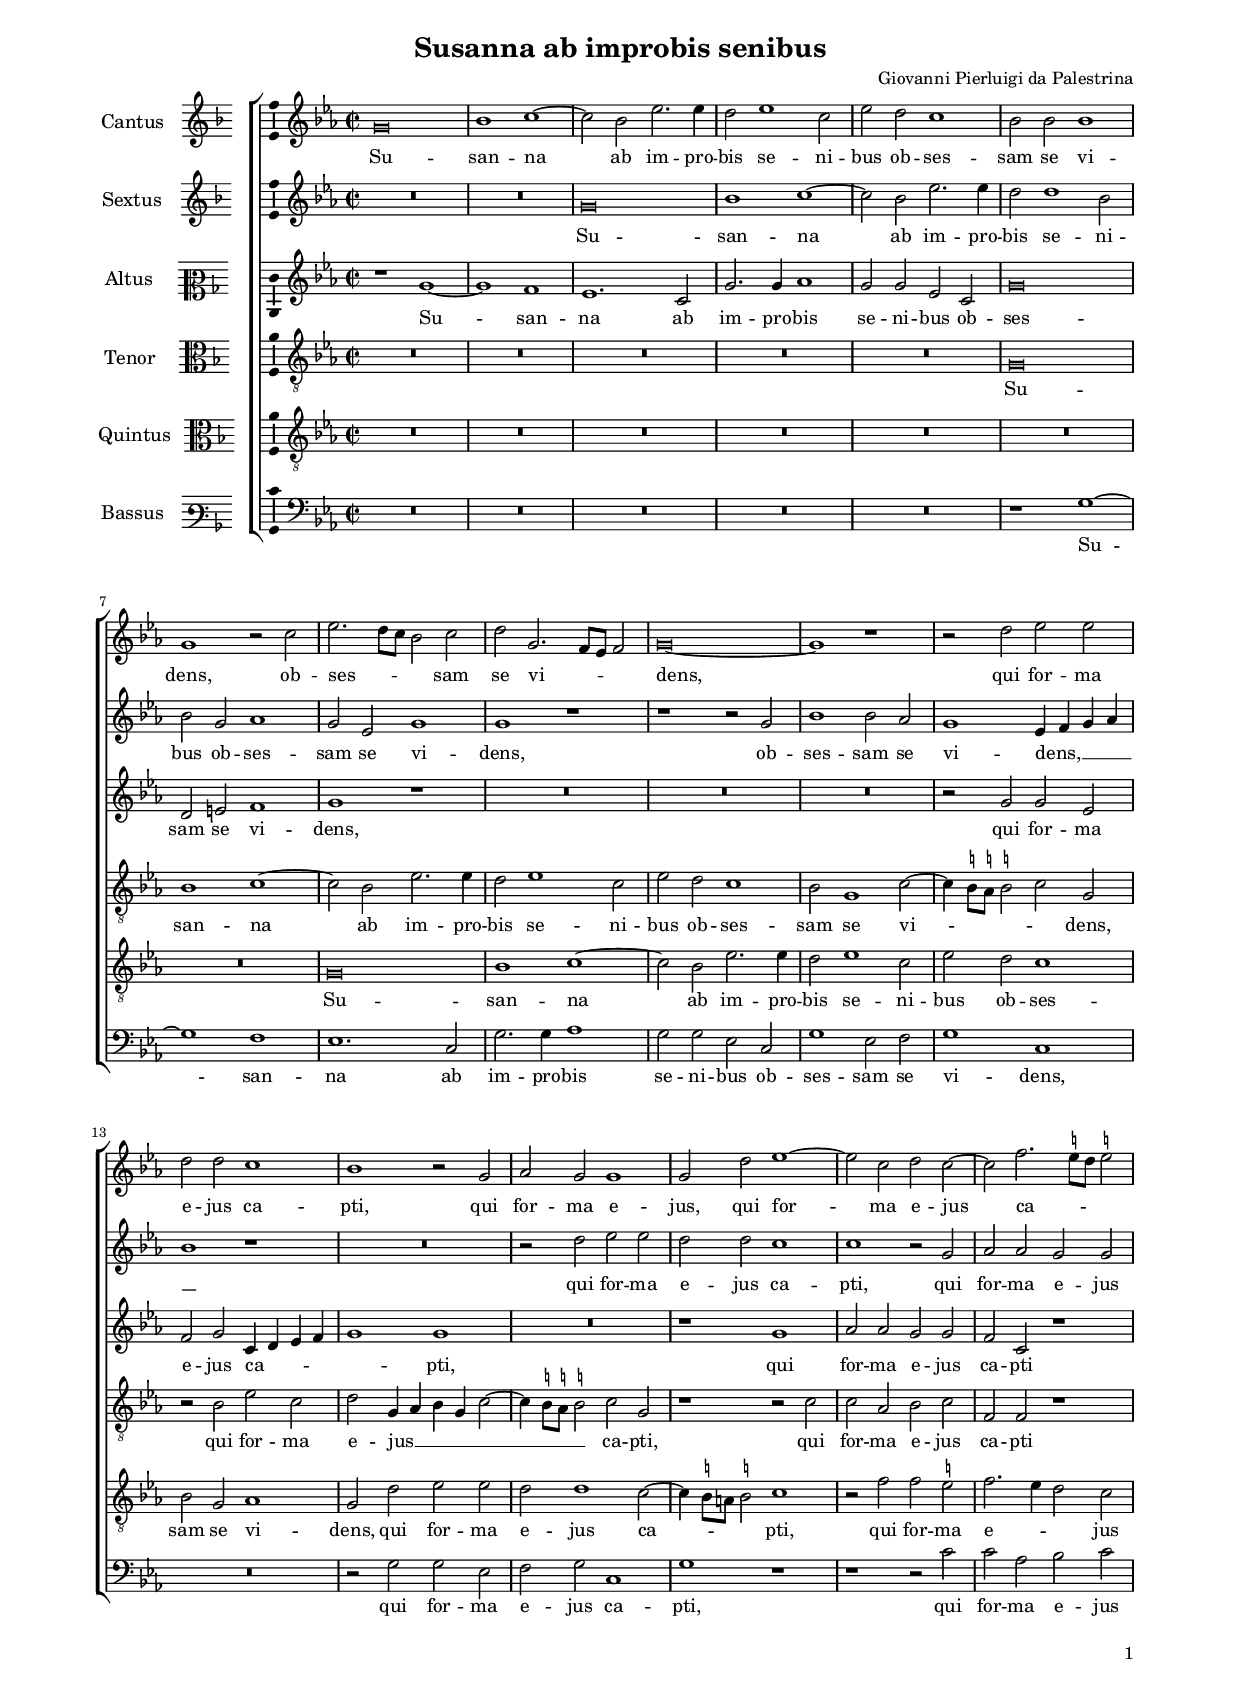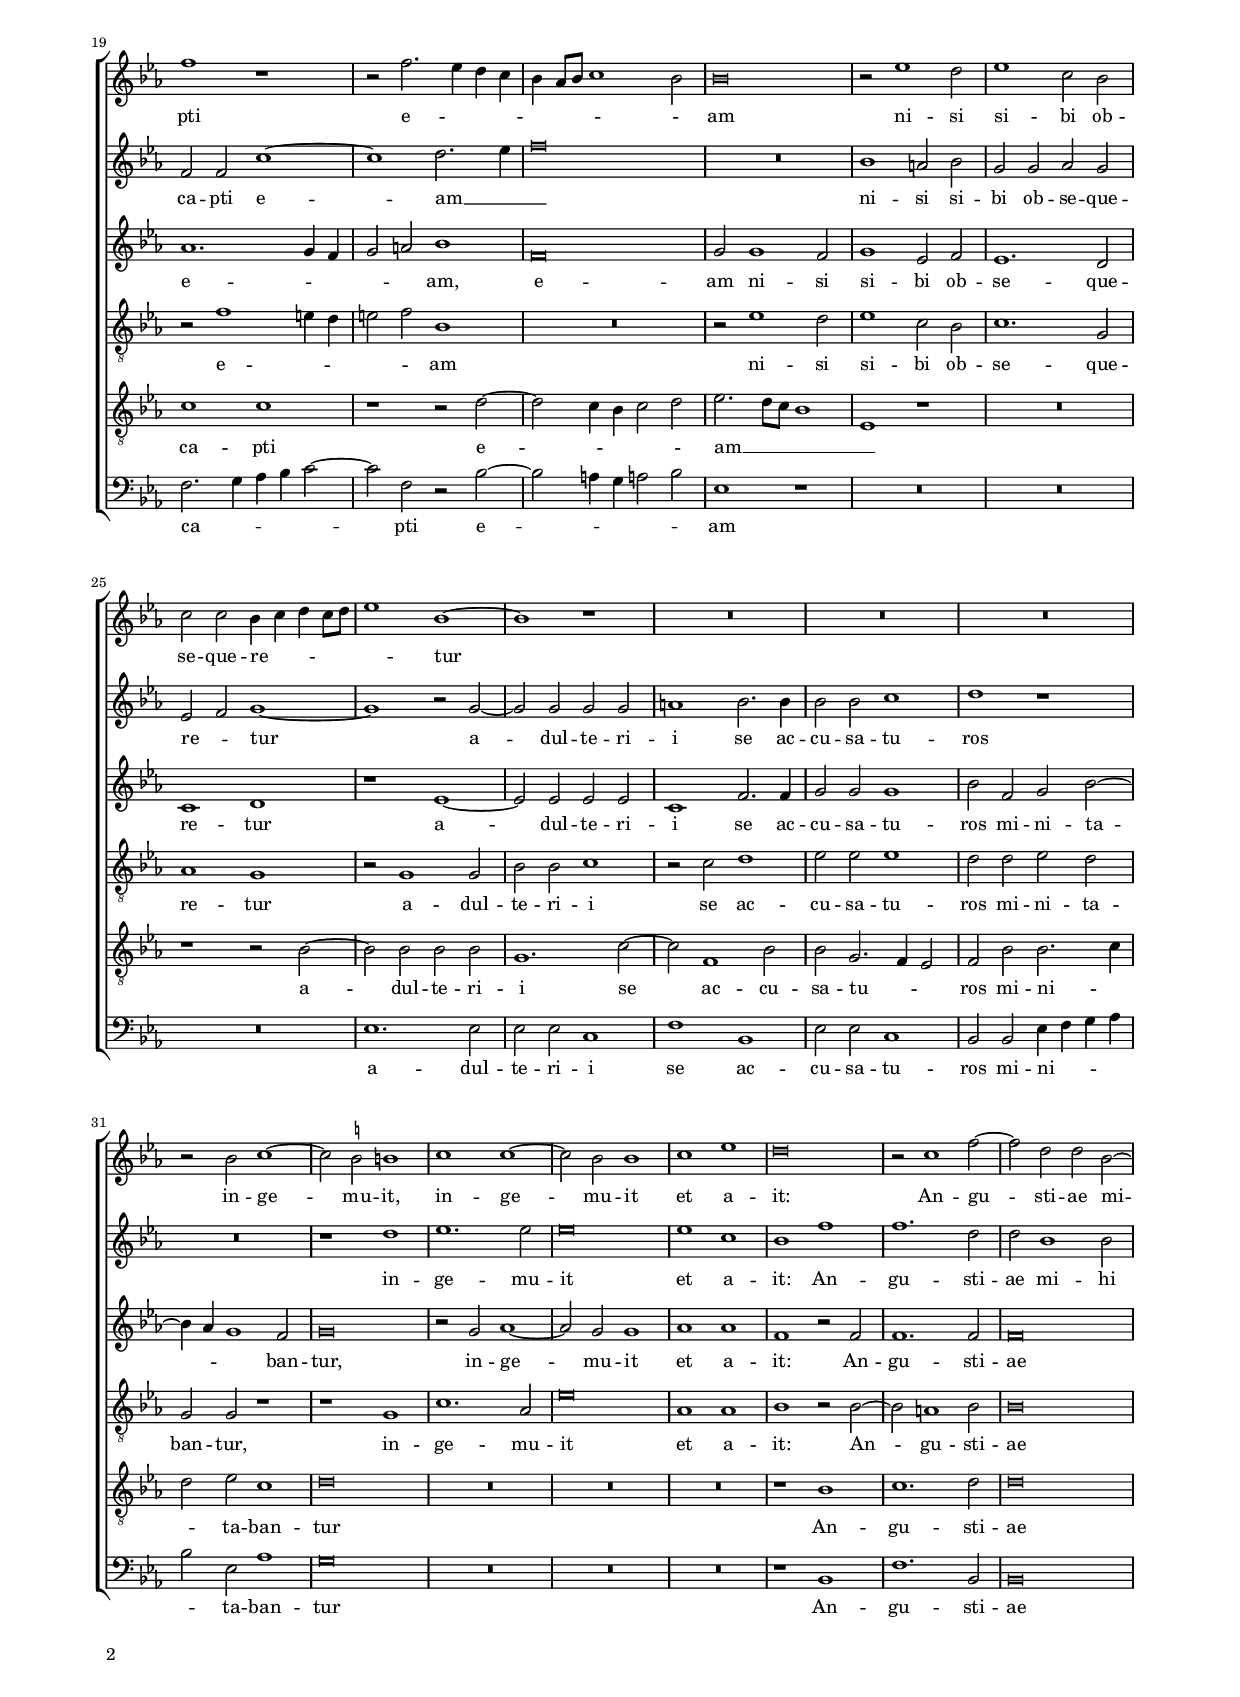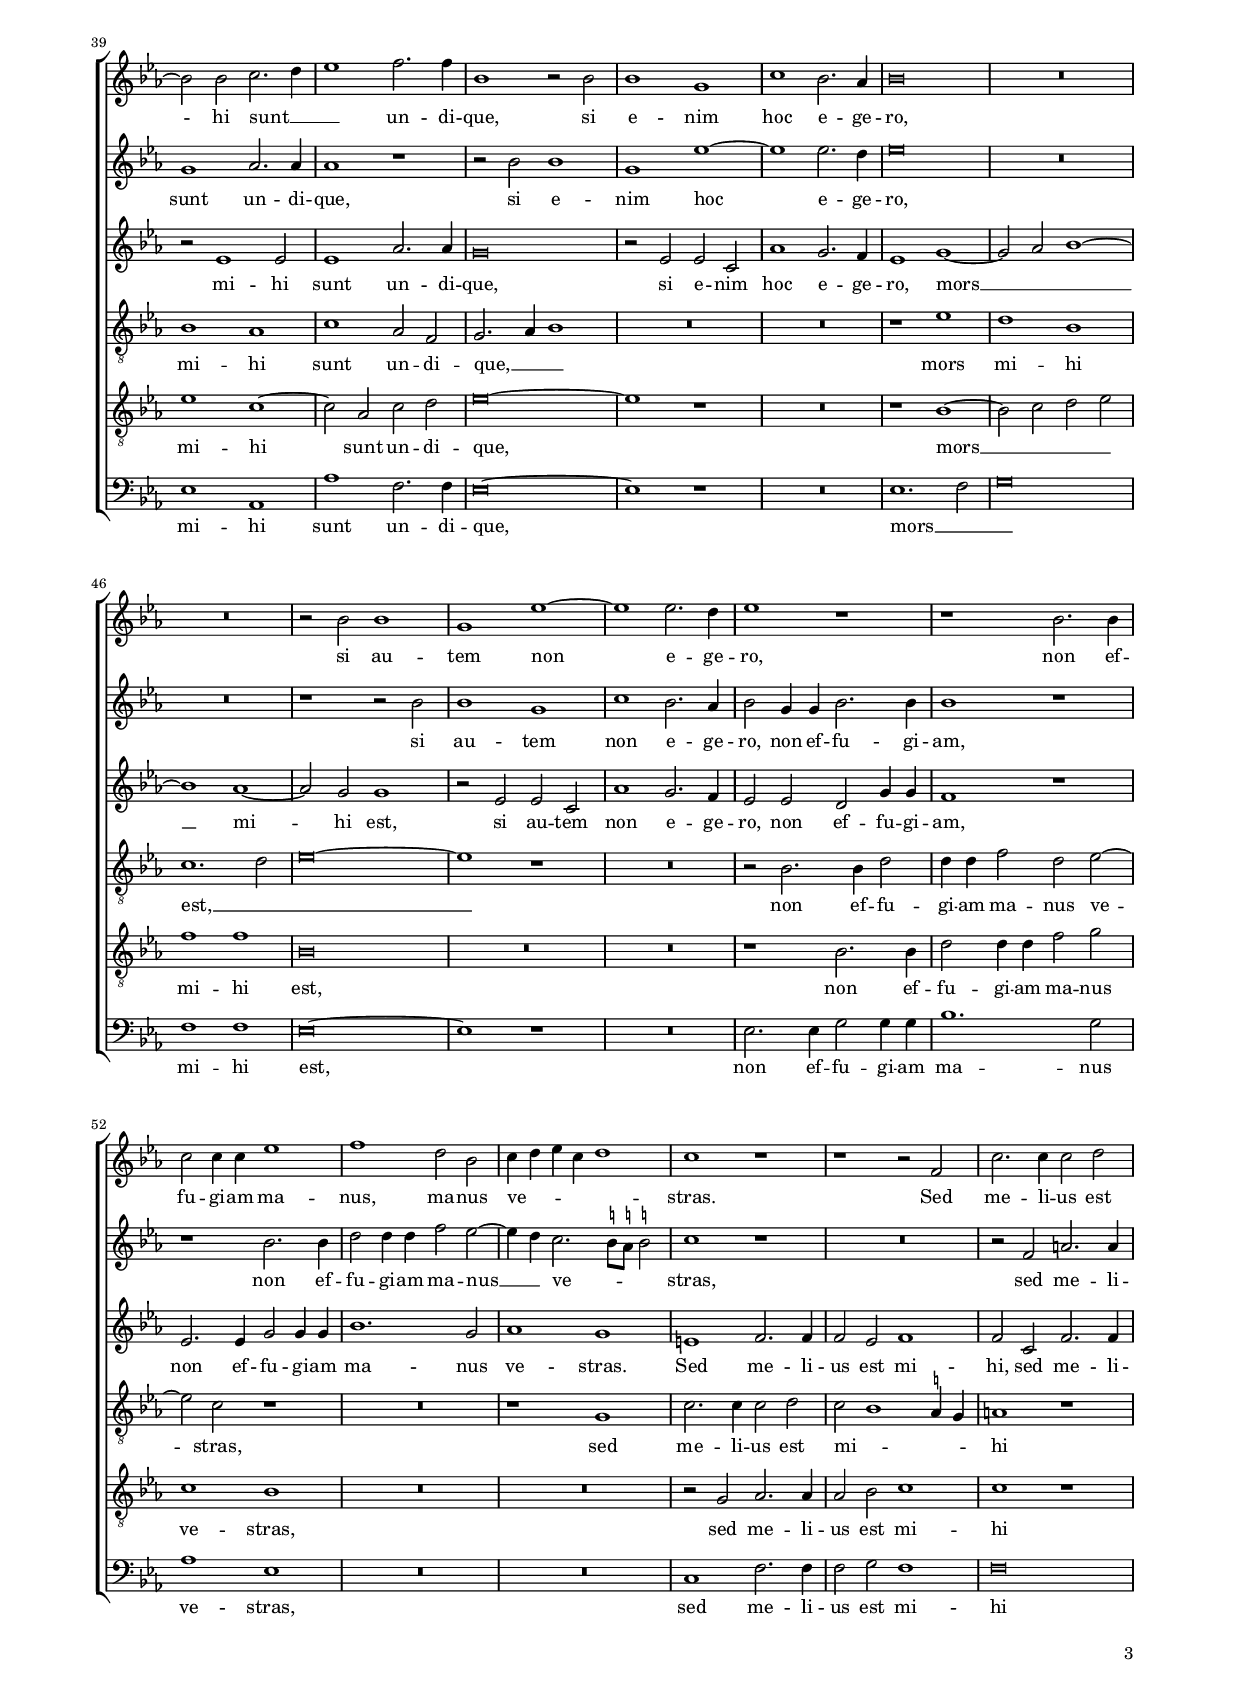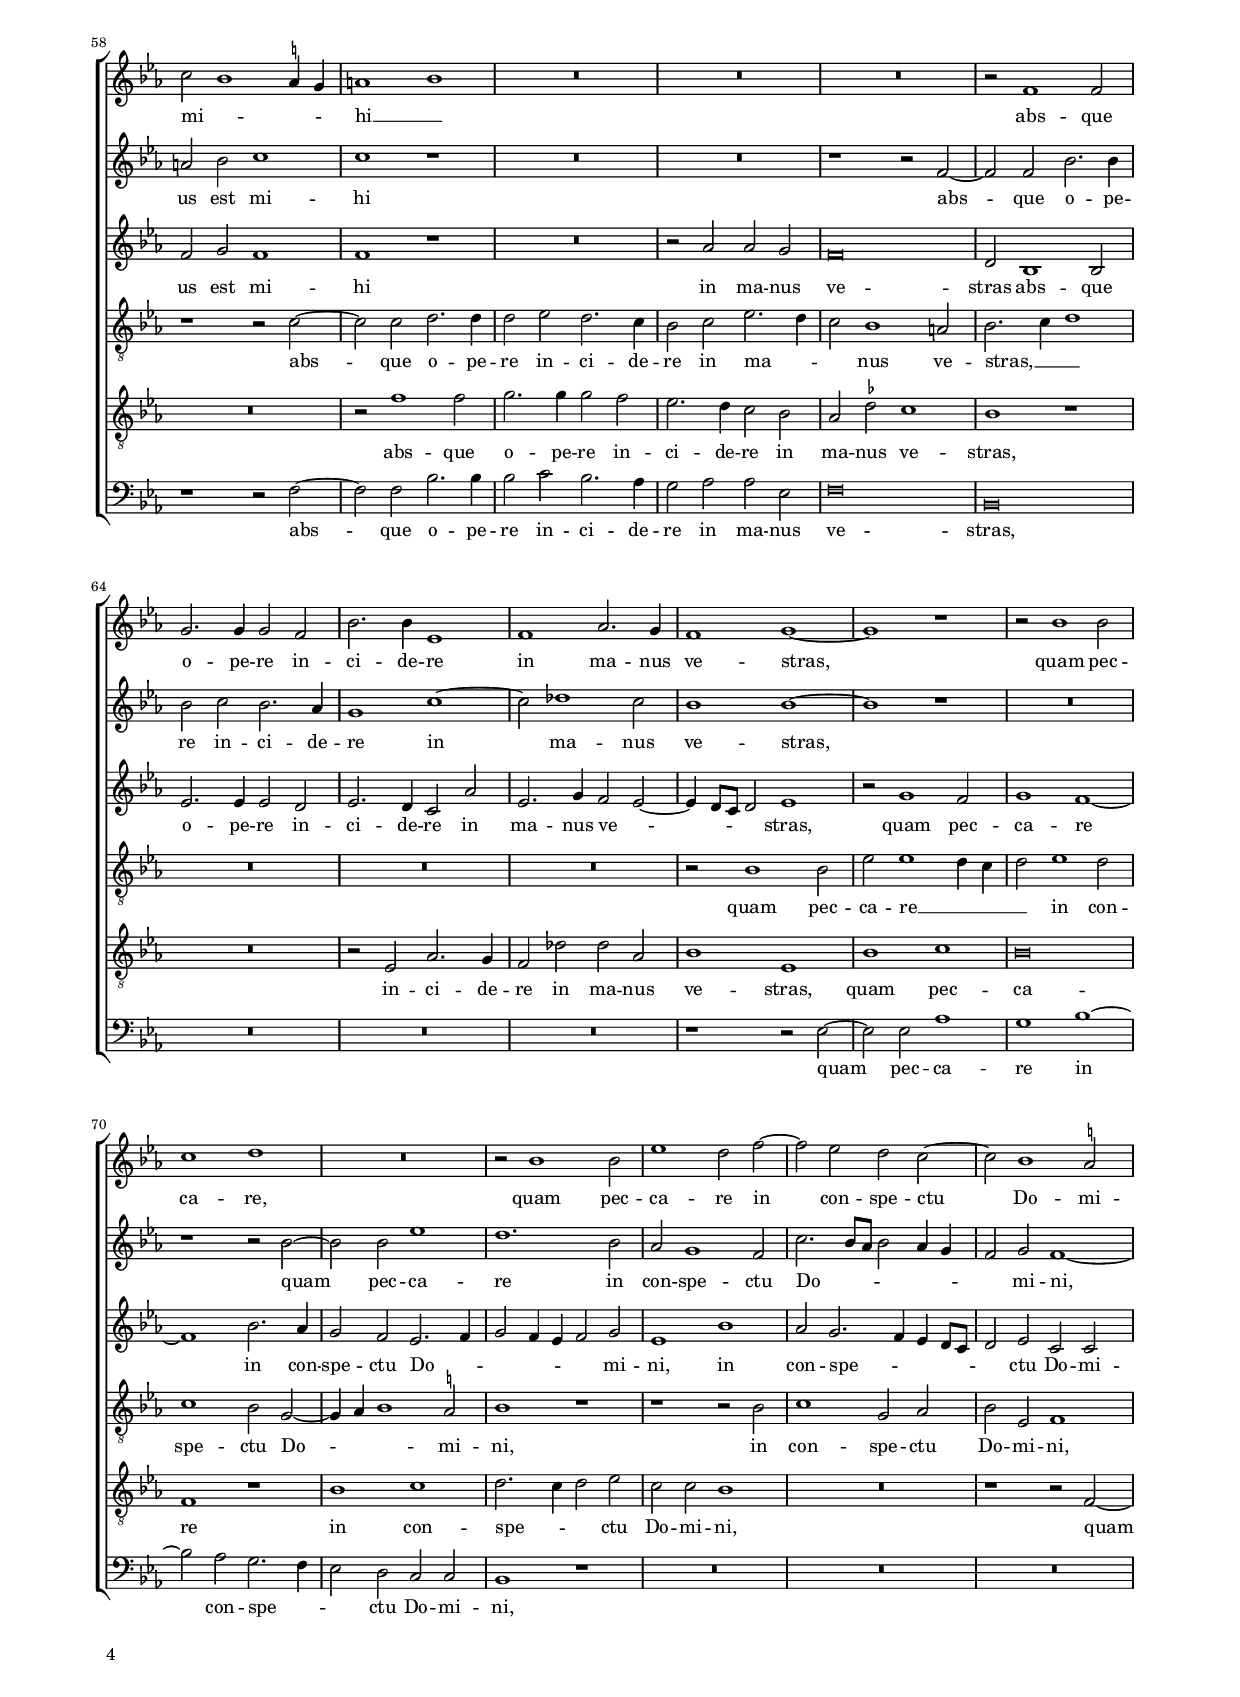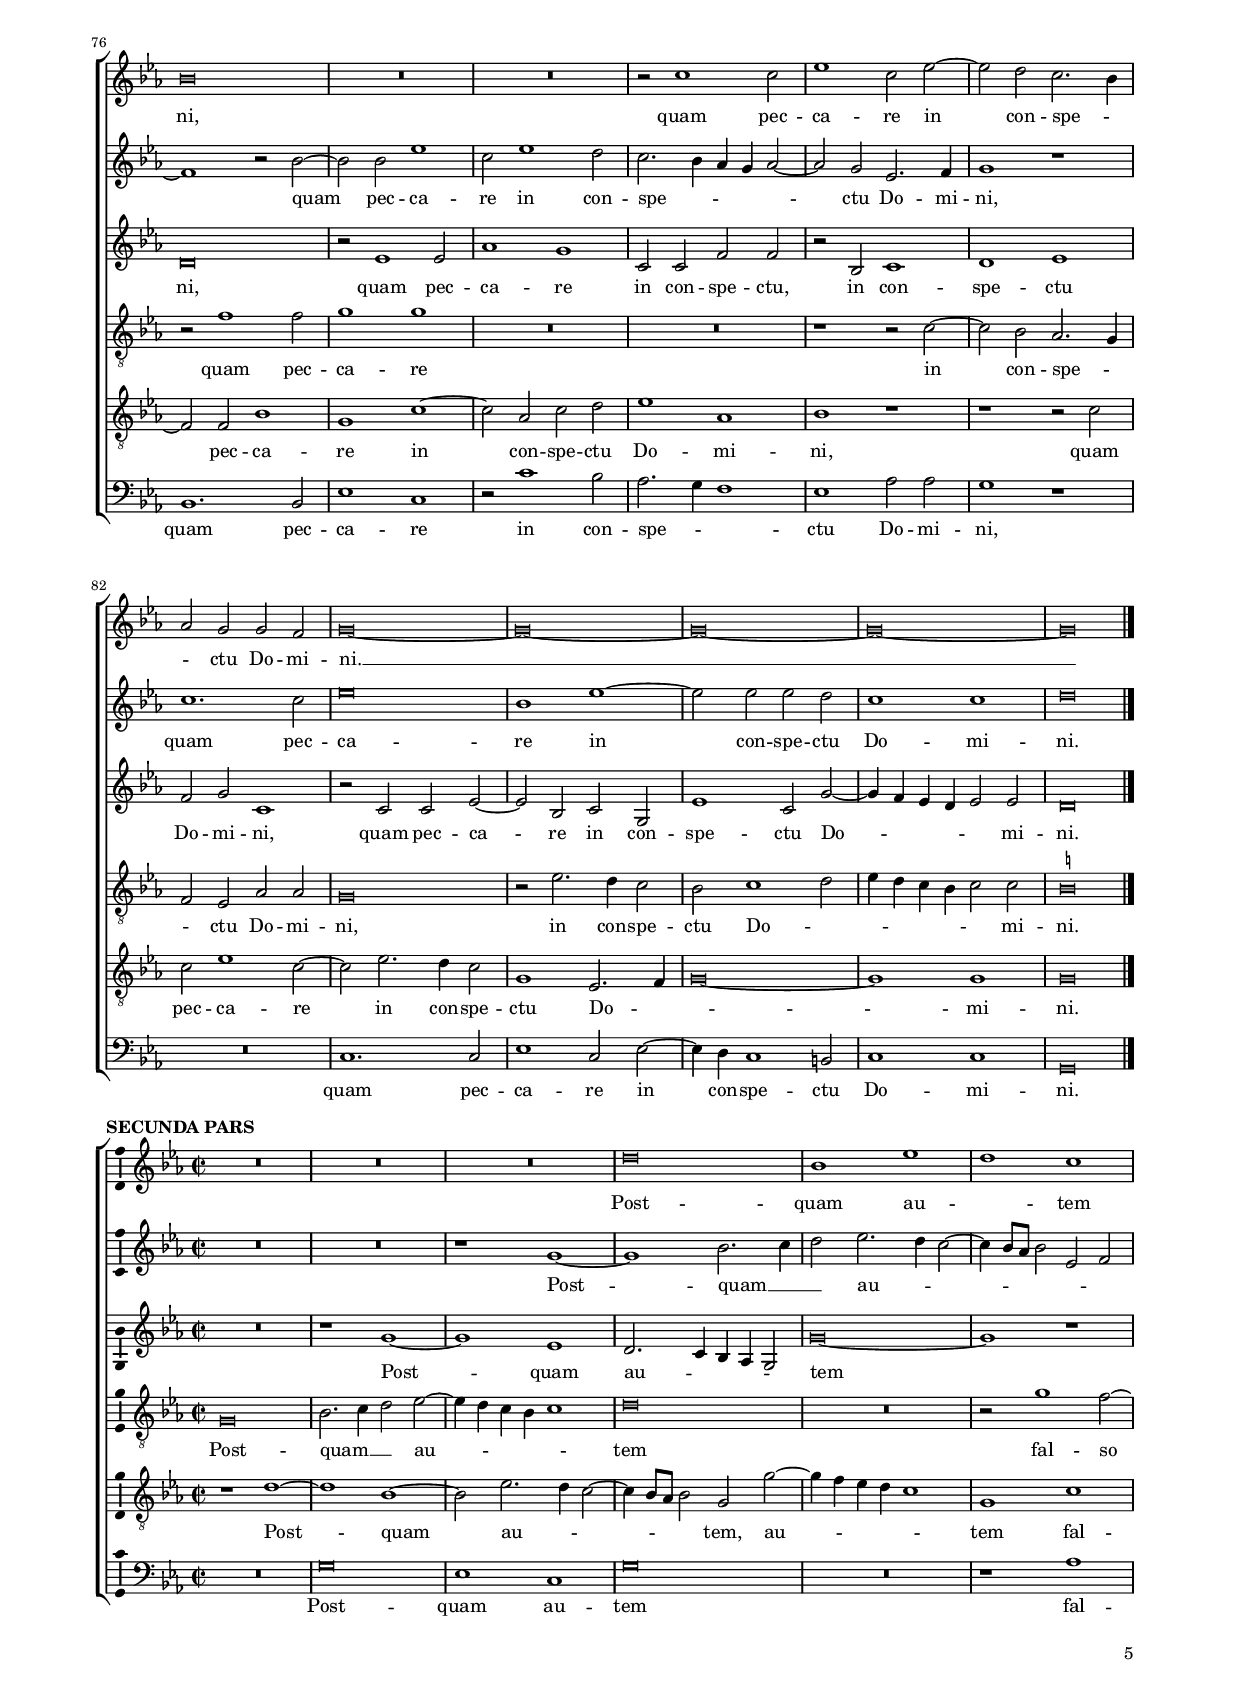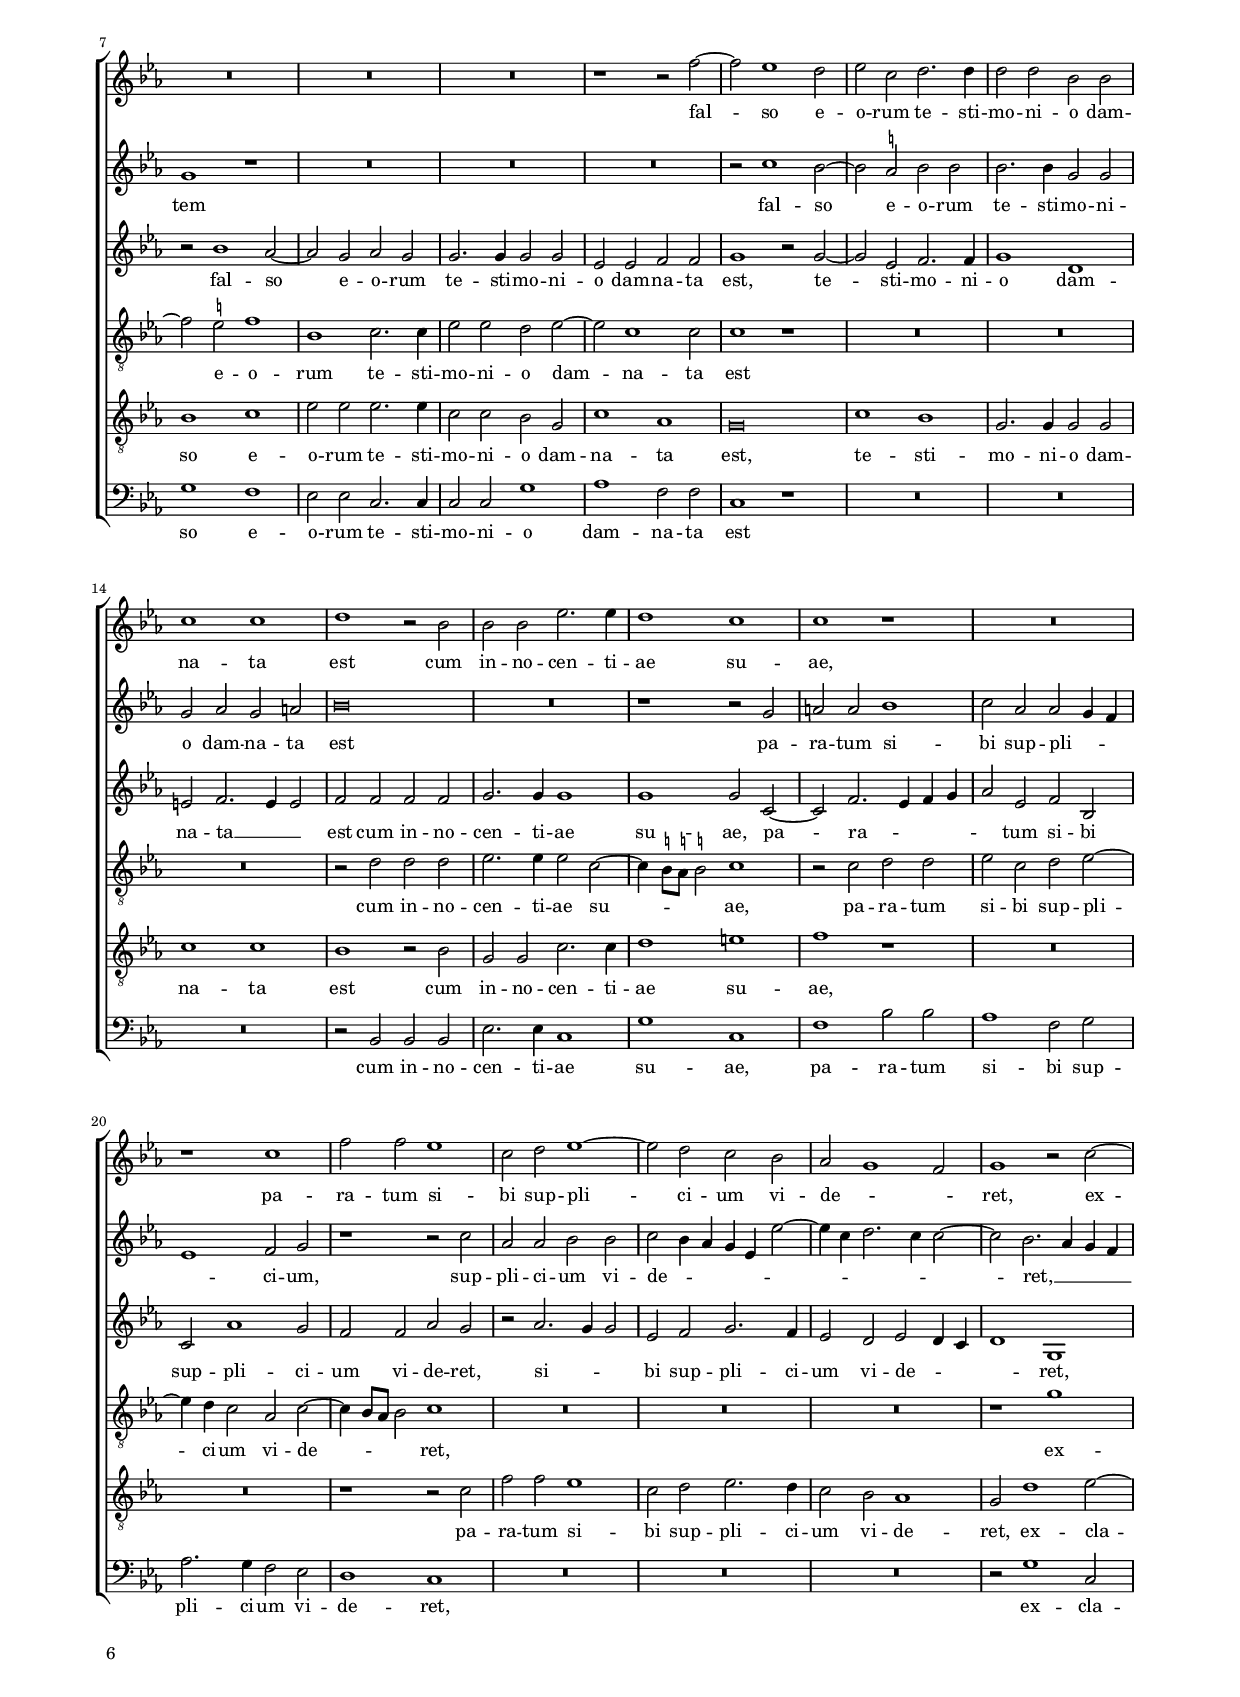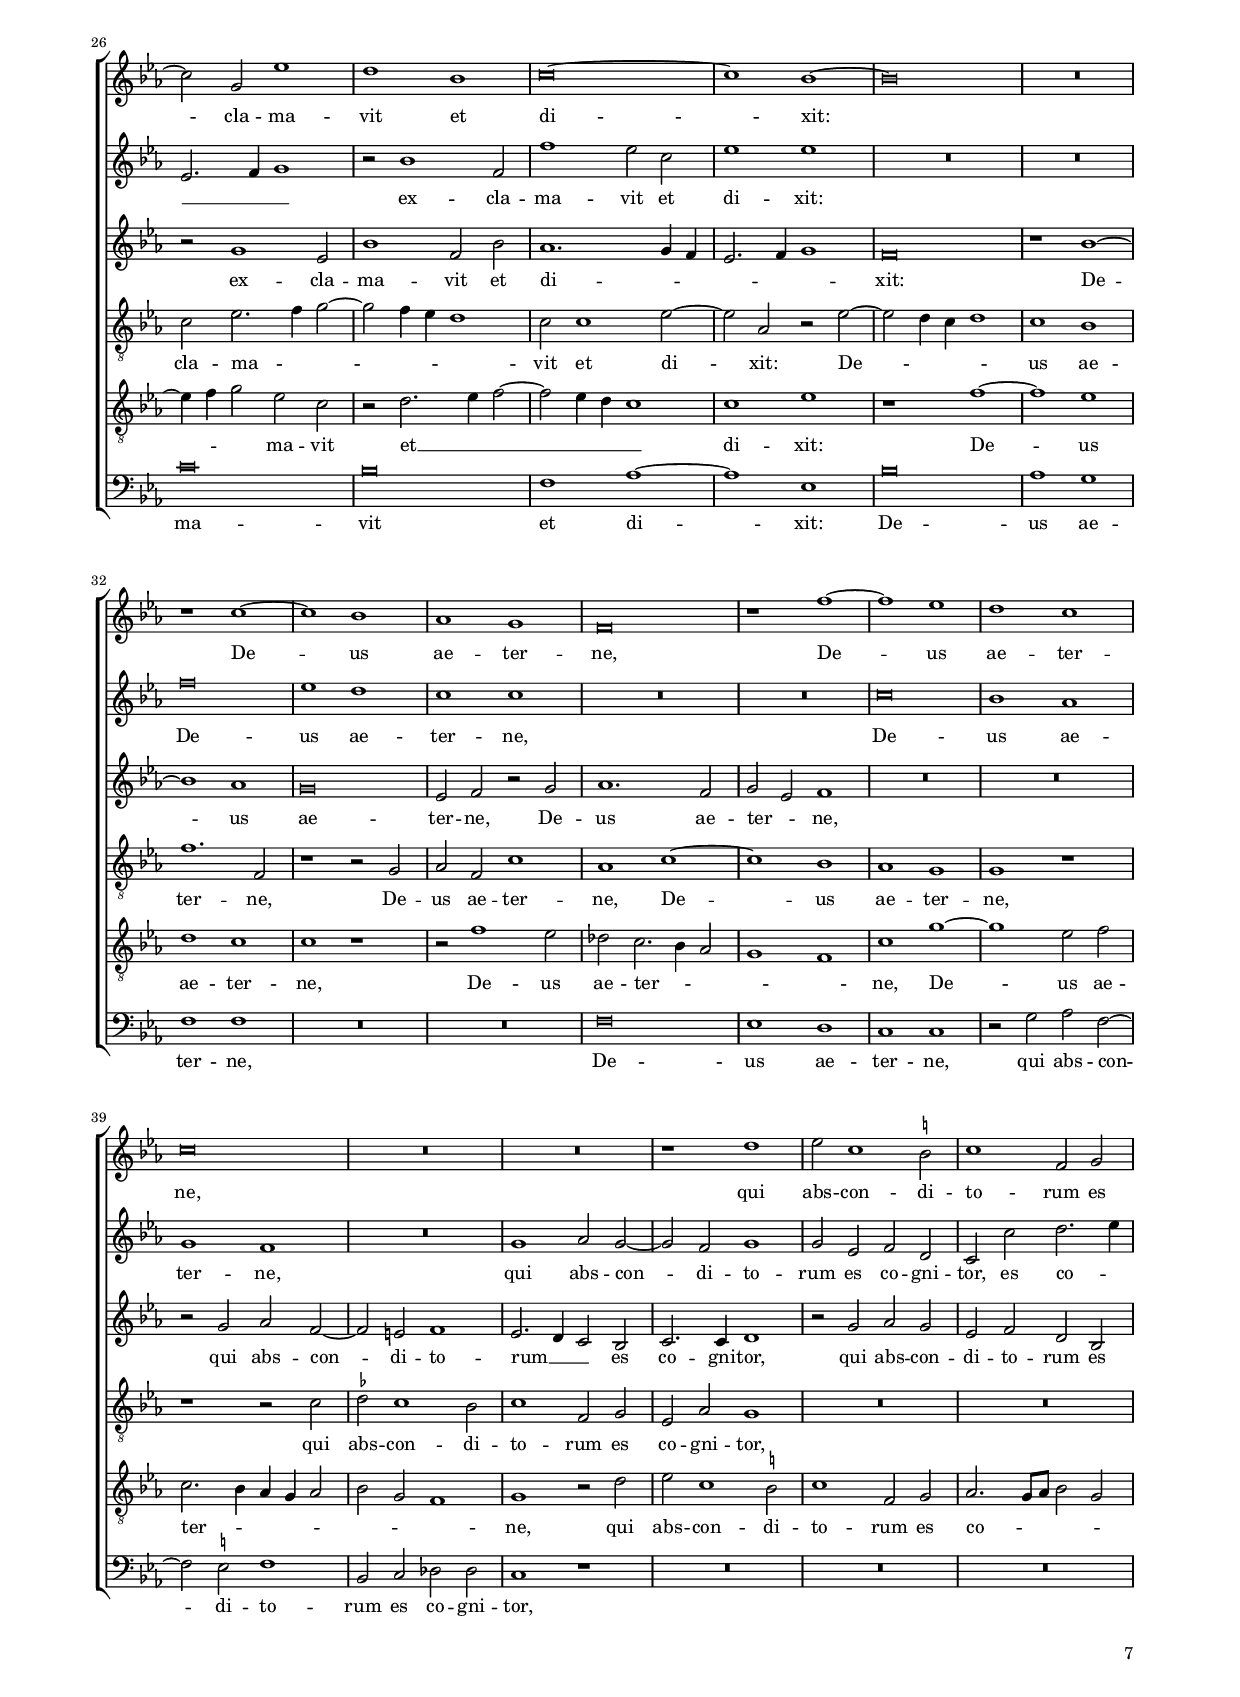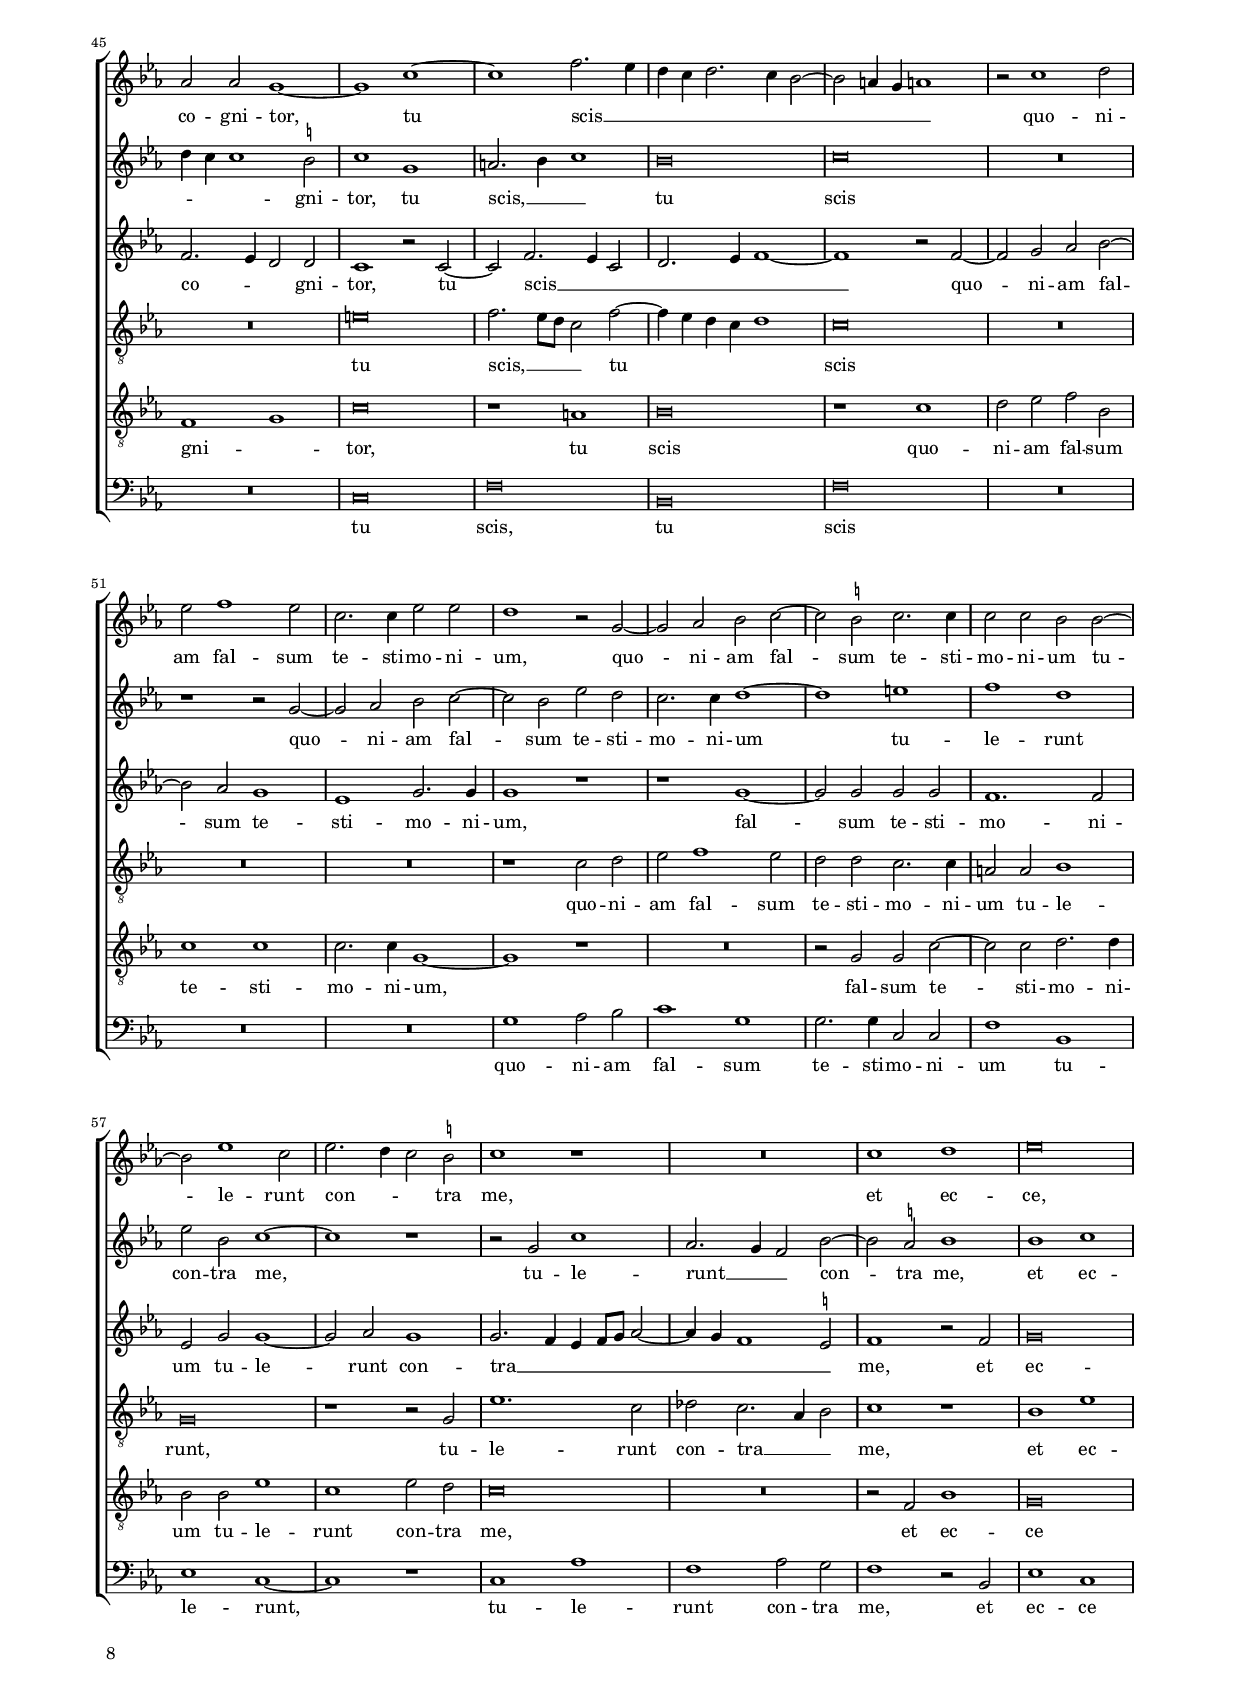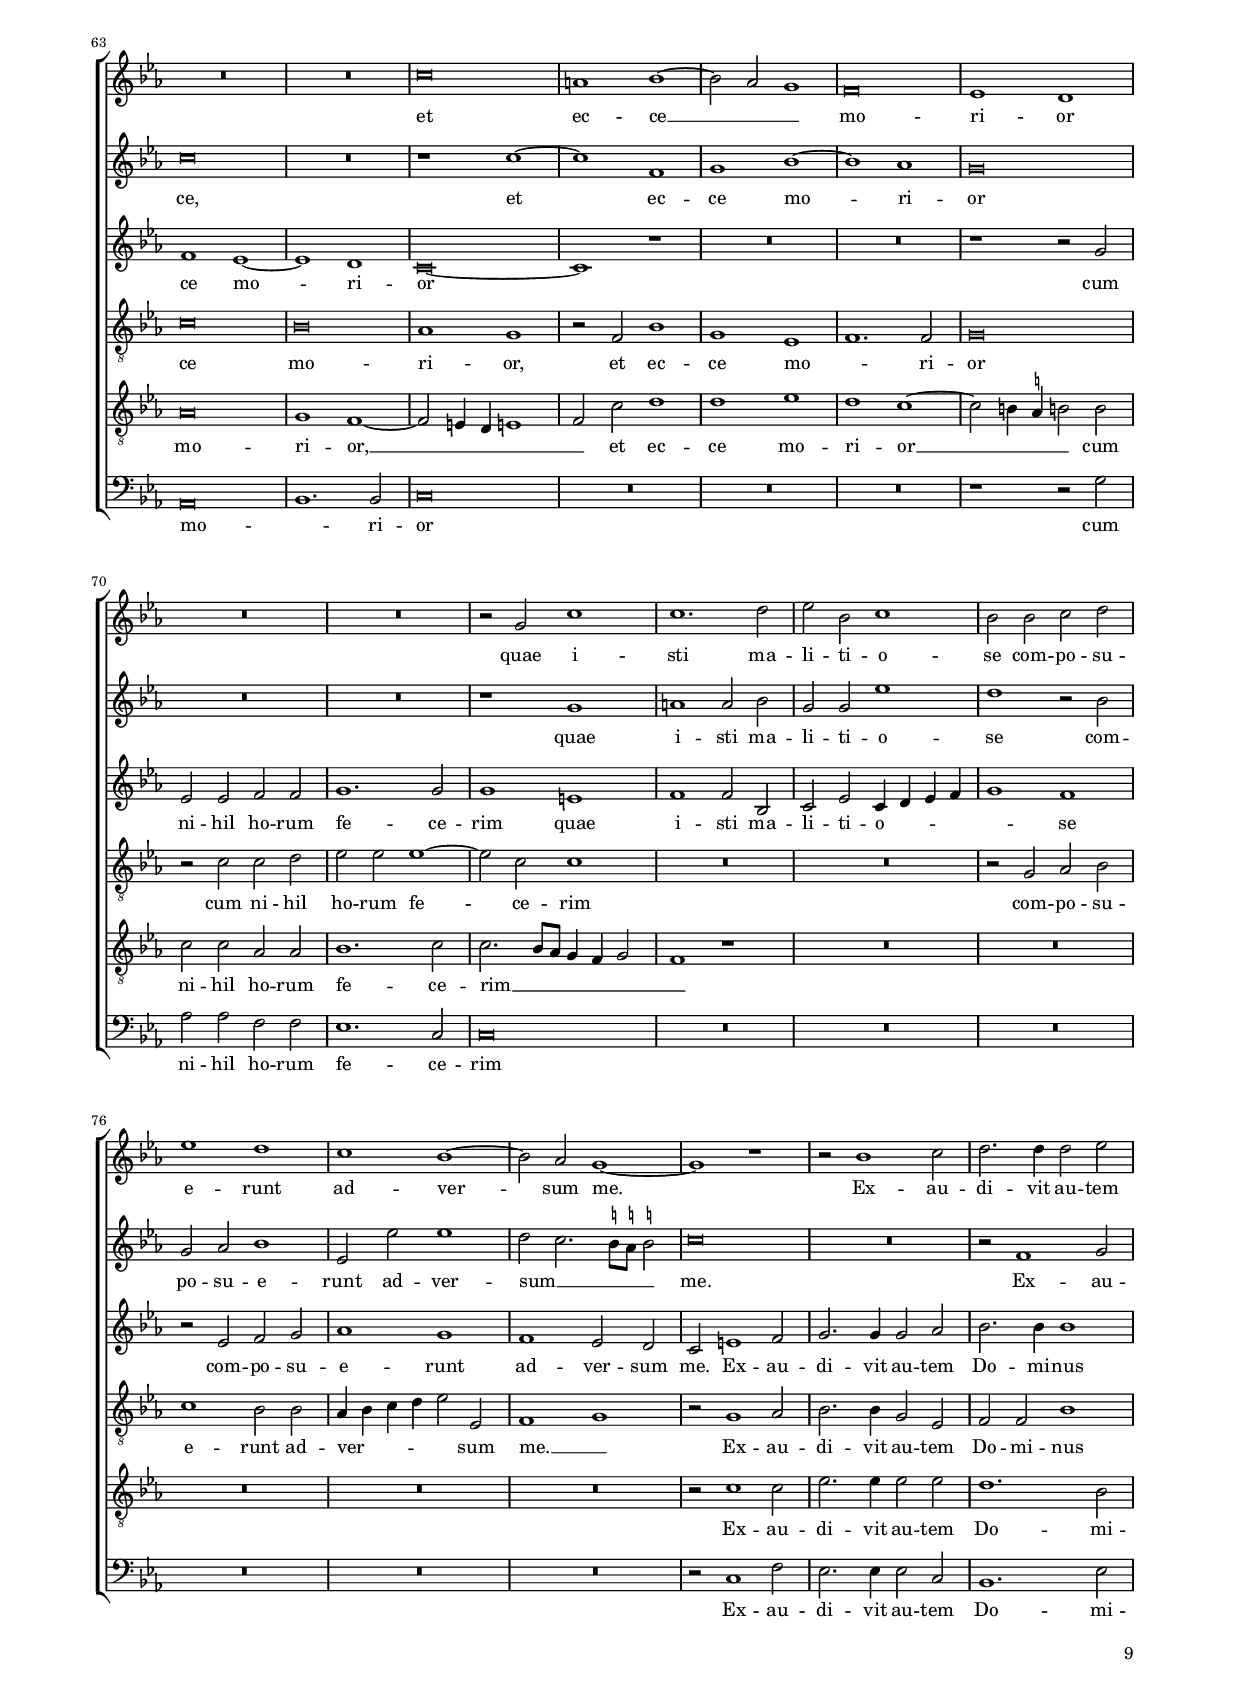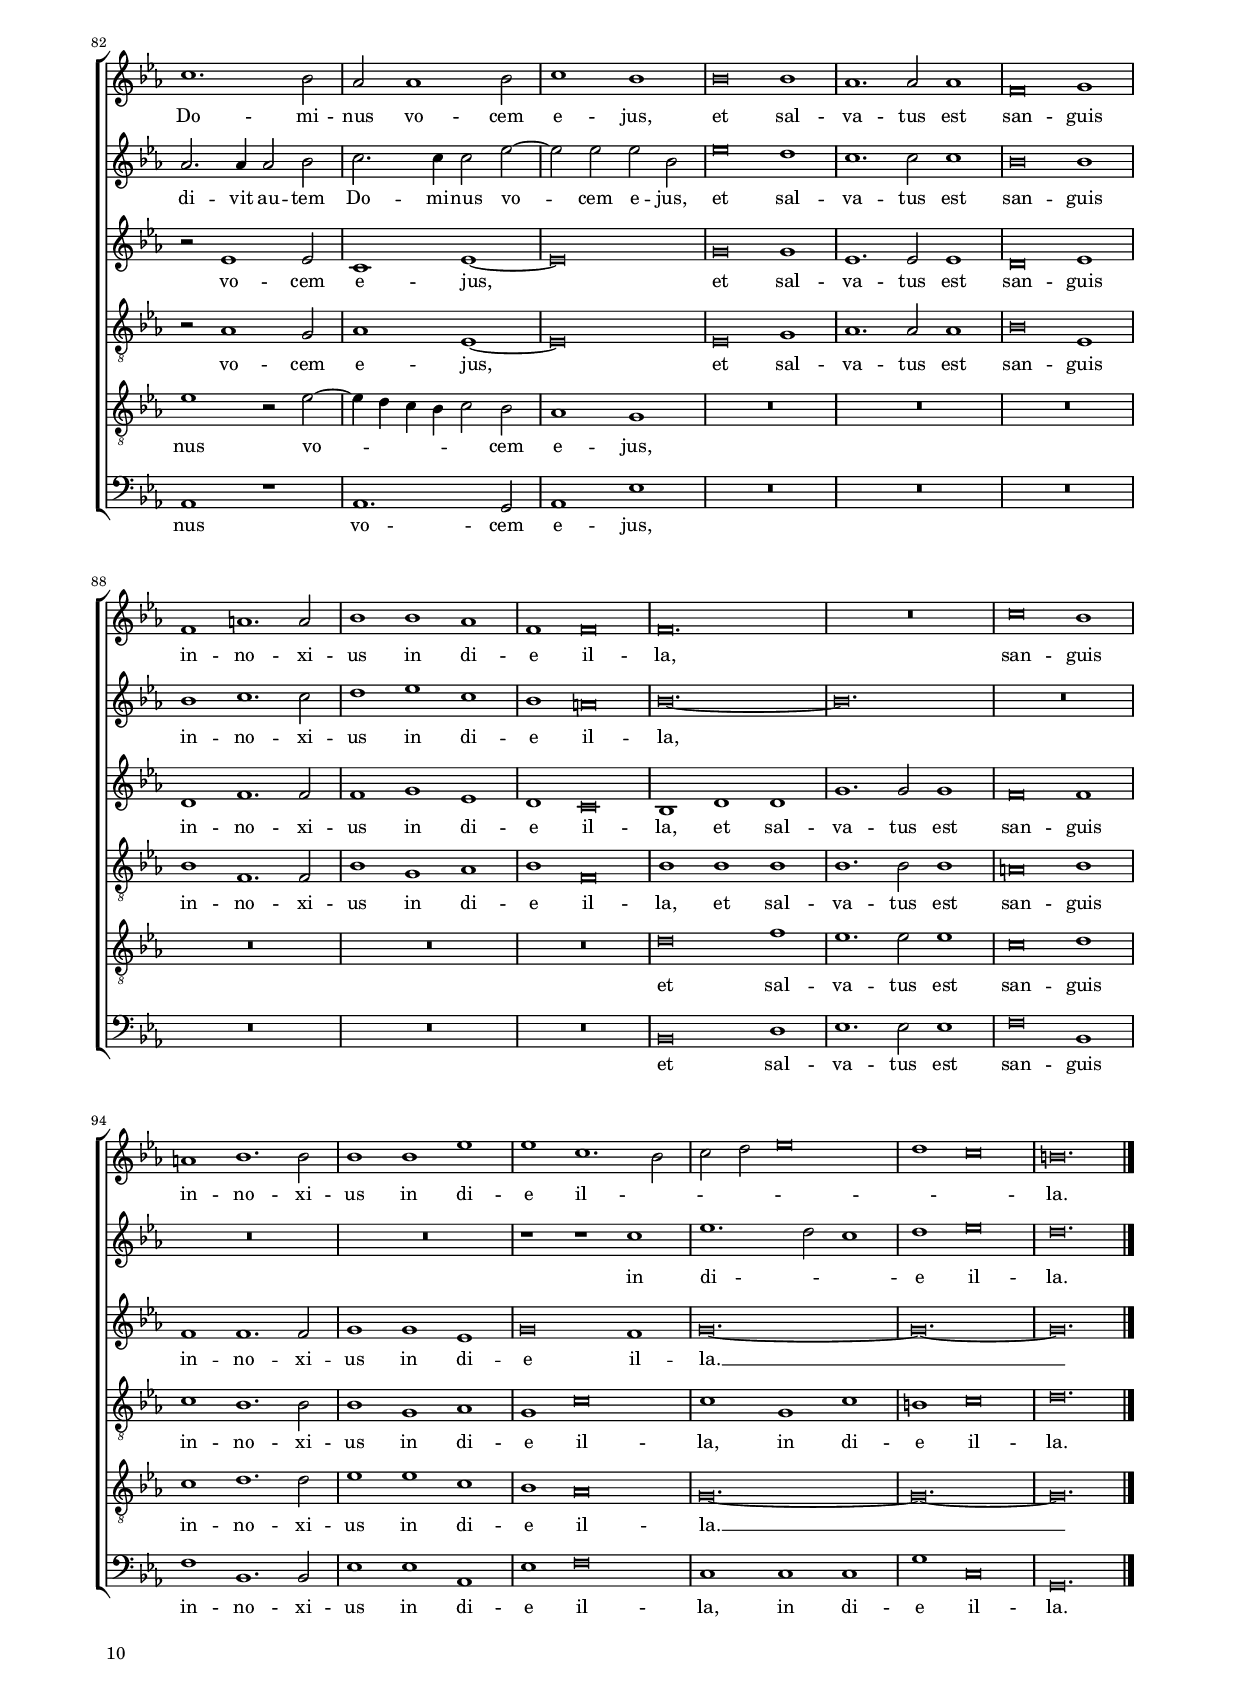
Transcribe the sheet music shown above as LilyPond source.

\header
{
  title="Susanna ab improbis senibus"
  composer="Giovanni Pierluigi da Palestrina"
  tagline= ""
}

\version "2.20.0"
\language deutsch
#(set-global-staff-size 15)
% #(set-default-paper-size "letter")
#(ly:set-option 'point-and-click #f)


	ficta = { \once \set suggestAccidentals = ##t }
	
	forget = #(define-music-function (music) (ly:music?) #{
		\accidentalStyle forget
		$music
		\accidentalStyle default
		#})


\paper
	{
	top-margin = 1.3 \cm
	bottom-margin = 0.8 \cm
	left-margin = 1.8 \cm
	right-margin = 1.8 \cm
	ragged-bottom = ##f
	ragged-last-bottom = ##t
	print-page-number = ##f
	score-system-spacing = #'((basic-distance . 17) (minimum-distance . 14) (padding . 5) (strechability . 250))
	system-system-spacing = #'((basic-distance . 17) (minimum-distance . 14) (padding . 5) (strechability . 250))
    oddFooterMarkup=\markup   \fill-line { "" \fromproperty #'page:page-number-string }
    evenFooterMarkup=\markup  \fill-line { \fromproperty #'page:page-number-string "" }
    last-bottom-spacing = #'((basic-distance . 12) (minimum-distance . 7) (padding . 4))
	systems-per-page = 3
%   page-count = 6
%	min-systems-per-page = 3
	}

global = {
    % \set Staff.autoBeaming = ##f
	\key f \major
	\time 2/2 \set Score.measureLength = #(ly:make-moment 2/1)
    \set Score.tempoHideNote = ##t
    \tempo 2 = 90
    \skip 1*2*87 \bar "|."
	}


incipitcantus = \markup { \score {
	{
	\set Staff.instrumentName = \markup { \fontsize #1 "Cantus" }
	\key f \major
	\clef violin
	s4 \bar ""
	}
	\layout  {
	raggedright = ##t
	indent = 1.6 \cm
	line-width = 2.2 \cm
	\context { \Staff \remove Time_signature_engraver }
	\override Staff.Clef.Y-extent = #'(0 . 0)
	}} \hspace #1 }


incipitsextus = \markup { \score {
	{
	\set Staff.instrumentName = \markup { \fontsize #1 "Sextus" }
	\key f \major
	\clef violin
	s4 \bar ""
	}
	\layout  {
	raggedright = ##t
	indent = 1.6 \cm
	line-width = 2.2 \cm
	\context { \Staff \remove Time_signature_engraver }
	\override Staff.Clef.Y-extent = #'(0 . 0)
	}} \hspace #1 }
      
      
incipitaltus = \markup { \score {
	{
	\set Staff.instrumentName = \markup { \fontsize #1 "Altus" }
	\key f \major
	\clef mezzosoprano
	s4 \bar ""
	}
	\layout  {
	raggedright = ##t
	indent = 1.6 \cm
	line-width = 2.2 \cm
	\context { \Staff \remove Time_signature_engraver }
	\override Staff.Clef.Y-extent = #'(0 . 0)
	}} \hspace #1 }


incipittenor = \markup { \score {
	{
	\set Staff.instrumentName = \markup { \fontsize #1 "Tenor" }
	\key f \major
	\clef alto
	s4 \bar ""
	}
	\layout  {
	raggedright = ##t
	indent = 1.6 \cm
	line-width = 2.2 \cm
	\context { \Staff \remove Time_signature_engraver }
	\override Staff.Clef.Y-extent = #'(0 . 0)
	}} \hspace #1 }
      
      
incipitquintus = \markup { \score {
	{
	\set Staff.instrumentName = \markup { \fontsize #1 "Quintus" }
	\key f \major
	\clef alto
	s4 \bar ""
	}
	\layout  {
	raggedright = ##t
	indent = 1.6 \cm
	line-width = 2.2 \cm
	\context { \Staff \remove Time_signature_engraver }
	\override Staff.Clef.Y-extent = #'(0 . 0)
	}} \hspace #1 }
      
      
incipitbassus = \markup { \score {
	{
	\set Staff.instrumentName = \markup { \fontsize #1 "Bassus" }
	\key f \major
	\clef varbaritone
	s4 \bar ""
	}
	\layout  {
	raggedright = ##t
	indent = 1.6 \cm
	line-width = 2.2 \cm
	\context { \Staff \remove Time_signature_engraver }
	\override Staff.Clef.Y-extent = #'(0 . 0)
	}} \hspace #1 }


cantus =  \relative c''
	{
	a\breve
	c1 d~
	d2 c f2. f4
	e2 f1 d2
%5
	f2 e d1 |
	c2 c c1
	a1 r2 d
	f2. e8 d c2 d
	e2 a,2. g8 f g2
%10
	a\breve~ |
	a1 r
	r2 e' f f
	e2 e d1
	c1 r2 a
%15
	b2 a a1 |
	a2 e' f1~
	f2 d e d~
    d2 g2. \ficta fis8 e \ficta fis!2
	g1 r
%20
	r2 g2. f4 e d |
	c4 b8 c d1 c2
	c\breve
	r2 f1 e2
	f1 d2 c
%25
	d2 d c4 d e d8 e |
	f1 c~
	c1 r
	R\breve
	R\breve
%30
	R\breve |
	r2 c d1~
	d2 \ficta cis cis!1
	d1 d~
	d2 c c1
%35
	d1 f |
	e\breve
	r2 d1 g2~
	g2 e e c~
	c2 c d2. e4
%40
	f1 g2. g4 |
	c,1 r2 c
	c1 a
	d1 c2. b4
	c\breve
%45
	R\breve |
	R\breve
	r2 c c1
	a1 f'~
	f1 f2. e4
%50
	f1 r |
	r1 c2. c4
	d2 d4 d f1
	g1 e2 c
	d4 e f d e1
%55
	d1 r |
	r1 r2 g,
	d'2. d4 d2 e
	d2 c1 \ficta h4 a
	h1 c
%60
	R\breve |
	R\breve
	R\breve
	r2 g1 g2
	a2. a4 a2 g
%65
	c2. c4 f,1 |
	g1 b2. a4
	g1 a~
	a1 r
	r2 c1 c2
%70
	d1 e |
	R\breve
	r2 c1 c2
	f1 e2 g~
	g2 f e d~
%75
	d2 c1 \ficta h2 |
	c\breve
	R\breve
	R\breve
	r2 d1 d2
%80
	f1 d2 f~ |
	f2 e d2. c4
	b2 a a g
	a\breve~
    a\breve~
%85
    a\breve~
    a\breve~
    a\breve |
	}


sextus = \relative c''
	{
	R\breve
	R\breve
	a\breve
	c1 d~
%5
	d2 c f2. f4 |
	e2 e1 c2
	c2 a b1
	a2 f a1
	a1 r
%10
	r1 r2 a |
	c1 c2 b
	a1 f4 g a b
	c1 r
	R\breve
%15
	r2 e f f |
	e2 e d1
	d1 r2 a
	b2 b a a
	g2 g d'1~
%20
	d1 e2. f4 |
	g\breve
	R\breve
	c,1 h2 c
	a2 a b a
%25
	f2 g a1~ |
	a1 r2 a~
	a2 a a a
	h1 c2. c4
	c2 c d1
%30
	e1 r |
	R\breve
	r1 e
	f1. f2
	f\breve
%35
	f1 d |
	c1 g'
	g1. e2
	e2 c1 c2
	a1 b2. b4
%40
	b1 r |
	r2 c c1
	a1 f'~
    f1 f2. e4
    f\breve
%45
	R\breve |
	R\breve
	r1 r2 c
    c1 a1
    d1 c2.
%50
	b4 c2 a4 a c2. c4 |
	c1 r
	r1 c2. c4
    e2 e4 e g2 f~
    f4 e4 d2. \stemDown \ficta cis8 \ficta h \stemNeutral \ficta cis!2
%55
	d1 r |
	R\breve
    r2 g, h2. h4
    h2 c d1
	d1 r
%60
	R\breve |
	R\breve
	r1 r2 g,~
    g2 g c2. c4
    c2 d c2. b4
%65
	a1 d~ |
	d2 es1 d2
	c1 c~
	c1 r
	R\breve
%70
	r1 r2 c~ |
	c2 c f1
	e1. c2
	b2 a1 g2
	d'2. c8 b c2 b4 a
%75
	g2 a g1~ |
	g1 r2 c~
	c2 c f1
	d2 f1 e2
	d2. c4 b a b2~
%80
	b2 a f2. g4 |
	a1 r
	d1. d2
	f\breve
	c1 f~
%85
	f2 f f e |
	d1 d
	e\breve |
	}


altus =  \relative c'
    {
	r1 a'~
	a1 g
	f1. d2
	a'2. a4 b1
%5
	a2 a f d |
	a'\breve
	e2 fis g1
	a1 r
	R\breve
%10
	R\breve |
	R\breve
	r2 a a f
	g2 a d,4 e f g
	a1 a
%15
	R\breve |
	r1 a
	b2 b a a
	g2 d r1
	b'1. a4 g
%20
	a2 h c1 |
	g\breve
	a2 a1 g2
	a1 f2 g
	f1. e2
%25
	d1 e |
	r1 f~
	f2 f f f
	d1 g2. g4
	a2 a a1
%30
	c2 g a c~ |
	c4 b a1 g2
	a\breve
	r2 a b1~
	b2 a a1
%35
	b1 b |
	g1 r2 g
	g1. g2
	g\breve
	r2 f1 f2
%40
	f1 b2. b4 |
	a\breve
	r2 f f d
	b'1 a2. g4
	f1 a~
%45
	a2 b c1~ |
	c1 b~
	b2 a a1
	r2 f f d
	b'1 a2. g4
%50
	f2 f e a4 a |
	g1 r
	f2. f4 a2 a4 a
	c1. a2
	b1 a
%55
	fis1 g2. g4 |
	g2 f g1
	g2 d g2. g4
	g2 a g1
	g1 r
%60
	R\breve |
	r2 b b a
	g\breve
	e2 c1 c2
	f2. f4 f2 e
%65
	f2. e4 d2 b' |
	f2. a4 g2 f~
	f4 e8 d e2 f1
	r2 a1 g2
	a1 g~
%70
	g1 c2. b4 |
	a2 g f2. g4
	a2 g4 f g2 a
	f1 c'
	b2 a2. g4 f e8 d
%75
	e2 f d d |
	e\breve
	r2 f1 f2
	b1 a
	d,2 d g g
%80
	r2 c, d1 |
	e1 f
	g2 a d,1
	r2 d d f~
	f2 c d a
%85
	f'1 d2 a'~ |
	a4 g f e f2 f
	e\breve |
	}


tenor =  \relative c'
	{
	R\breve
	R\breve
	R\breve
	R\breve
%5
	R\breve |
	a\breve
	c1 d~
	d2 c f2. f4
	e2 f1 d2
%10
	f2 e d1 |
	c2 a1 d2~
	d4 \stemDown \ficta cis8 \ficta h \stemNeutral \ficta cis!2 d a
	r2 c f d
	e2 a,4 b c a d2~
%15
	d4 \stemDown \ficta cis8 \ficta h \stemNeutral \ficta cis!2 d a |
	r1 r2 d
	d2 b c d
	g,2 g r1
	r2 g'1 fis4 e
%20
	fis2 g c,1 |
	R\breve
	r2 f1 e2
	f1 d2 c
	d1. a2
%25
	b1 a |
	r2 a1 a2
	c2 c d1
	r2 d e1
	f2 f f1
%30
	e2 e f e |
	a,2 a r1
	r1 a
	d1. b2
	f'\breve
%35
	b,1 b |
	c1 r2 c~
	c2 h1 c2
	c\breve
	c1 b
%40
	d1 b2 g |
	a2. b4 c1
	R\breve
	R\breve
	r1 f
%45
	e1 c |
	d1. e2
	f\breve~
	f1 r
	R\breve
%50
	r2 c2. c4 e2 |
	e4 e g2 e f~
	f2 d r1
	R\breve
	r1 a
%55
	d2. d4 d2 e |
	d2 c1 \ficta h4 a
	h1 r
	r1 r2 d~
	d2 d e2. e4
%60
	e2 f e2. d4 |
	c2 d f2. e4
	d2 c1 h2
	c2. d4 e1
	R\breve
%65
	R\breve |
	R\breve
	r2 c1 c2
	f2 f1 e4 d
	e2 f1 e2
%70
	d1 c2 a~ |
	a4 b c1 \ficta h2
	c1 r
	r1 r2 c
	d1 a2 b
%75
	c2 f, g1 |
	r2 g'1 g2
	a1 a
	R\breve
	R\breve
%80
	r1 r2 d,~ |
	d2 c b2. a4
	g2 f b b
	a\breve
	r2 f'2. e4 d2
%85
	c2 d1 e2 |
	f4 e d c d2 d
	\ficta cis\breve |
	}


quintus  =  \relative c'
	{
	R\breve
	R\breve
	R\breve
	R\breve
%5
	R\breve |
	R\breve
	R\breve
	a\breve
	c1 d~
%10
	d2 c f2. f4 |
	e2 f1 d2
	f2 e d1
	c2 a b1
	a2 e' f f
%15
	e2 e1 d2~ |
	d4 \stemDown \ficta cis8 h \stemNeutral \ficta cis!2 d1
	r2 g g \ficta fis
	g2. f4 e2 d
	d1 d
%20
	r1 r2 e~ |
	e2 d4 c d2 e
	f2. e8 d c1
	f,1 r
	R\breve
%25
	r1 r2 c'~ |
	c2 c c c
	a1. d2~
	d2 g,1 c2
	c2 a2. g4 f2
%30
	g2 c c2. d4 |
	e2 f d1 |
	e\breve
	R\breve
	R\breve
%35
	R\breve |
	r1 c
	d1. e2
	e\breve
	f1 d~
%40
	d2 b d e |
	f\breve~
	f1 r
	R\breve
	r1 c~
%45
	c2 d e f |
	g1 g
	c,\breve
	R\breve
	R\breve
%50
	r1 c2. c4 |
	e2 e4 e g2 a
	d,1 c
	R\breve
	R\breve
%55
	r2 a b2. b4 |
	b2 c d1
	d1 r
	R\breve
	r2 g1 g2
%60
	a2. a4 a2 g |
	f2. e4 d2 c
	b2 \ficta es d1
	c1 r
	R\breve
%65
	r2 f, b2. a4 |
	g2 es' es b
	c1 f,
	c'1 d
	c\breve
%70
	g1 r |
	c1 d
	e2. d4 e2 f
	d2 d c1
	R\breve
%75
	r1 r2 g~ |
	g2 g c1
	a1 d~
	d2 b d e
	f1 b,
%80
	c1 r |
	r1 r2 d
	d2 f1 d2~
	d2 f2. e4 d2
	a1 f2. g4
%85
	a\breve~ |
	a1 a
	a\breve |
	}


bassus  =  \relative c
	{
	R\breve
	R\breve
	R\breve
	R\breve
%5
	R\breve |
	r1 a'~
	a1 g
	f1. d2
	a'2. a4 b1
%10
	a2 a f d |
	a'1 f2 g
	a1 d,
	R\breve
	r2 a' a f
%15
	g2 a d,1 |
	a'1 r
	r1 r2 d
	d2 b c d
	g,2. a4 b c d2~
%20
	d2 g, r c~ |
	c2 h4 a h!2 c
	f,1 r
	R\breve
	R\breve
%25
	R\breve |
	f1. f2
	f2 f d1
	g1 c,
	f2 f d1
%30
	c2 c f4 g a b |
	c2 f, b1
	a\breve
	R\breve
	R\breve
%35
	R\breve |
	r1 c,
	g'1. c,2
	c\breve
	f1 b,
%40
	b'1 g2. g4 |
	f\breve~
	f1 r
	R\breve
	f1. g2
%45
	a\breve |
	g1 g
	f\breve~
	f1 r
	R\breve
%50
	f2. f4 a2 a4 a |
	c1. a2
	b1 f
	R\breve
	R\breve
%55
	d1 g2. g4 |
	g2 a g1
	g\breve
	r1 r2 g~
	g2 g c2. c4
%60
	c2 d c2. b4 |
	a2 b b f
	g\breve
	c,\breve
	R\breve
%65
	R\breve |
	R\breve
	r1 r2 f~
	f2 f b1
	a1 c~
%70
	c2 b a2. g4 |
	f2 e d d
	c1 r
	R\breve
	R\breve
%75
	R\breve |
	c1. c2
	f1 d
	r2 d'1 c2
	b2. a4 g1
%80
	f1 b2 b |
	a1 r
	R\breve
	d,1. d2
	f1 d2 f~
%85
	f4 e d1 cis2 |
	d1 d
	a\breve |
	}


lyricscantus = \lyricmode {
	Su -- san -- na ab im -- pro -- bis se -- ni -- bus ob -- ses -- sam se vi -- dens,
    ob -- ses -- _ _ _ sam se vi -- _ _ _ dens,
    qui for -- ma e -- jus ca -- pti,
    qui for -- ma e -- jus,
    qui for -- ma e -- jus ca -- _ _ _ pti
    e -- _ _ _ _ _ _ _ _ am ni -- si si -- bi ob -- se -- que -- re -- _ _ _ _ _ tur
    in -- ge -- mu -- it,
    in -- ge -- mu -- it
    et a -- it:
    An -- gu -- sti -- ae mi -- hi sunt __ _ _ un -- di -- que,
    si e -- nim hoc e -- ge -- ro,
    si au -- tem non e -- ge -- ro,
    non ef -- fu -- gi -- am ma -- nus,
    ma -- nus ve -- _ _ _ _ stras.
    Sed me -- li -- us est mi -- _ _ _ hi __ _
    abs -- que o -- pe -- re in -- ci -- de -- re in ma -- nus ve -- stras,
    quam pec -- ca -- re,
    quam pec -- ca -- re in con -- spe -- ctu Do -- mi -- ni,
    quam pec -- ca -- re in con -- spe -- _ _ ctu Do -- mi -- ni. __
	}


lyricssextus = \lyricmode {
	Su -- san -- na ab im -- pro -- bis se -- ni -- bus ob -- ses -- sam se vi -- dens,
    ob -- ses -- sam se vi -- dens, __ _ _ _ _
    qui for -- ma e -- jus ca -- pti,
    qui for -- ma e -- jus ca -- pti
    e -- am __ _ _ ni -- si si -- bi ob -- se -- que -- re -- _ tur
    a -- dul -- te -- ri -- i se ac -- cu -- sa -- tu -- ros
    in -- ge -- mu -- it
    et a -- it:
    An -- gu -- sti -- ae mi -- hi sunt un -- di -- que,
    si e -- nim hoc e -- ge -- ro,
    si au -- tem non e -- ge -- ro,
    non ef -- fu -- gi -- am,
    non ef -- fu -- gi -- am ma -- nus __ _ ve -- _ _ _ stras,
    sed me -- li -- us est mi -- hi
    abs -- que o -- pe -- re in -- ci -- de -- re in ma -- nus ve -- stras,
    quam pec -- ca -- re in con -- spe -- ctu Do -- _ _ _ _ _ _ mi -- ni,
    quam pec -- ca -- re in con -- spe -- _ _ _ _ ctu Do -- mi -- ni,
    quam pec -- ca -- re in con -- spe -- ctu Do -- mi -- ni.
	}
	
	
lyricsaltus = \lyricmode {
	Su -- san -- na ab im -- pro -- bis se -- ni -- bus ob -- ses -- sam se vi -- dens,
    qui for -- ma e -- jus ca -- _ _ _ _ pti,
    qui for -- ma e -- jus ca -- pti
    e -- _ _ _ _ am,
    e -- am ni -- si si -- bi ob -- se -- que -- re -- tur
    a -- dul -- te -- ri -- i se ac -- cu -- sa -- tu -- ros mi -- ni -- ta -- _ _ ban -- tur,
    in -- ge -- mu -- it
    et a -- it:
    An -- gu -- sti -- ae mi -- hi sunt un -- di -- que,
    si e -- nim hoc e -- ge -- ro, mors __ _ _ mi -- hi est,
    si au -- tem non e -- ge -- ro,
    non ef -- fu -- gi -- am,
    non ef -- fu -- gi -- am ma -- nus ve -- stras.
    Sed me -- li -- us est mi -- hi,
    sed me -- li -- us est mi -- hi
    in ma -- nus ve -- stras
    abs -- que o -- pe -- re in -- ci -- de -- re in ma -- nus ve -- _ _ _ _ stras,
    quam pec -- ca -- re in con -- spe -- ctu Do -- _ _ _ _ _ mi -- ni,
    in con -- spe -- _ _ _ _ _ ctu Do -- mi -- ni,
    quam pec -- ca -- re in con -- spe -- ctu,
    in con -- spe -- ctu Do -- mi -- ni,
    quam pec -- ca -- re in con -- spe -- ctu Do -- _ _ _ _ mi -- ni.
	}


lyricstenor = \lyricmode {
	Su -- san -- na ab im -- pro -- bis se -- ni -- bus ob -- ses -- sam se vi -- _ _ _ _ dens,
    qui for -- ma e -- jus __ _ _ _ _ _ _ _ ca -- pti,
    qui for -- ma e -- jus ca -- pti
    e -- _ _ _ _ am ni -- si si -- bi ob -- se -- que -- re -- tur
    a -- dul -- te -- ri -- i se ac -- cu -- sa -- tu -- ros mi -- ni -- ta -- ban -- tur,
    in -- ge -- mu -- it
    et a -- it:
    An -- gu -- sti -- ae mi -- hi sunt un -- di -- que, __ _ _
    mors mi -- hi est, __ _ _ 
    non ef -- fu -- gi -- am ma -- nus ve -- stras,
    sed me -- li -- us est mi -- _ _ _ hi
    abs -- que o -- pe -- re in -- ci -- de -- re in ma -- _ _ nus ve -- stras, __ _ _
    quam pec -- ca -- re __ _ _ _ in con -- spe -- ctu Do -- _ _ mi -- ni,
    in con -- spe -- ctu Do -- mi -- ni,
    quam pec -- ca -- re in con -- spe -- _ _ ctu Do -- mi -- ni,
    in con -- spe -- ctu Do -- _ _ _ _ _ _ mi -- ni.
    }


lyricsquintus = \lyricmode {
	Su -- san -- na ab im -- pro -- bis se -- ni -- bus ob -- ses -- sam se vi -- dens,
    qui for -- ma e -- jus ca -- _ _ _ pti,
    qui for -- ma e -- _ _ jus ca -- pti
    e -- _ _ _ _ am __ _ _ _ _
    a -- dul -- te -- ri -- i se ac -- cu -- sa -- tu -- _ _ ros mi -- ni -- _ _ ta -- ban -- tur
    An -- gu -- sti -- ae mi -- hi sunt un -- di -- que,
    mors __ _ _ _ mi -- hi est,
    non ef -- fu -- gi -- am ma -- nus ve -- stras,
    sed me -- li -- us est mi -- hi
    abs -- que o -- pe -- re in -- ci -- de -- re in ma -- nus ve -- stras,
    in -- ci -- de -- re in ma -- nus ve -- stras,
    quam pec -- ca -- re in con -- spe -- _ _ ctu Do -- mi -- ni,
    quam pec -- ca -- re in con -- spe -- ctu Do -- mi -- ni,
    quam pec -- ca -- re in con -- spe -- ctu Do -- _ _ mi -- ni.
	}


lyricsbassus = \lyricmode {
	Su -- san -- na ab im -- pro -- bis se -- ni -- bus ob -- ses -- sam se vi -- dens,
    qui for -- ma e -- jus ca -- pti,
    qui for -- ma e -- jus ca -- _ _ _ _ pti
    e -- _ _ _ _ am
    a -- dul -- te -- ri -- i se ac -- cu -- sa -- tu -- ros mi -- ni -- _ _ _ _ ta -- ban -- tur
    An -- gu -- sti -- ae mi -- hi sunt un -- di -- que,
    mors __ _ _ mi -- hi est,
    non ef -- fu -- gi -- am ma -- nus ve -- stras,
    sed me -- li -- us est mi -- hi
    abs -- que o -- pe -- re in -- ci -- de -- re in ma -- nus ve -- stras,
    quam pec -- ca -- re in con -- spe -- _ _ ctu Do -- mi -- ni,
    quam pec -- ca -- re in con -- spe -- _ _ ctu Do -- mi -- ni,
    quam pec -- ca -- re in con -- spe -- ctu Do -- mi -- ni.
	}


\score
{  
    \transpose c b, {
	\new ChoirStaff \with { \override StaffGrouper.staff-staff-spacing.basic-distance = #12 }
	<<

	\new Staff << \global
	\new Voice="v1" {
		\set Staff.instrumentName=\incipitcantus
		\set Staff.midiInstrument = "reed organ"
		\clef "treble"
		\cantus }
	\new Lyrics \lyricsto "v1" {\lyricscantus }
	>>


	\new Staff << \global
	\new Voice="v6" {
		\set Staff.instrumentName=\incipitsextus
		\set Staff.midiInstrument = "reed organ"
		\clef "treble" 
		\sextus}
	\new Lyrics \lyricsto "v6" {\lyricssextus }
	>>


	\new Staff << \global
	\new Voice="v2" {
		\set Staff.instrumentName=\incipitaltus
		\set Staff.midiInstrument = "reed organ"
		\clef "treble" 
		\altus}
	\new Lyrics \lyricsto "v2" {\lyricsaltus }
	>>


	\new Staff << \global
	\new Voice="v3" {
		\set Staff.instrumentName=\incipittenor
		\set Staff.midiInstrument = "reed organ"
		\clef "G_8"
		\tenor }
	\new Lyrics \lyricsto "v3" {\lyricstenor }
	>>


	\new Staff << \global
	\new Voice="v5" {
		\set Staff.instrumentName=\incipitquintus
		\set Staff.midiInstrument = "reed organ"
		\clef "G_8"
		\quintus}
	\new Lyrics \lyricsto "v5" {\lyricsquintus }
	>>


	\new Staff << \global
	\new Voice="v4" {
		\set Staff.instrumentName=\incipitbassus
		\set Staff.midiInstrument = "reed organ"
		\clef "bass" 
		\bassus }
	\new Lyrics \lyricsto "v4" {\lyricsbassus}
	>>

	>>
	} % transpose

	\layout
	{
	indent = 2.6 \cm
%	\context { \Lyrics \override VerticalAxisGroup.nonstaff-relatedstaff-spacing.padding = #2 }
%	\context { \Lyrics \override LyricText.font-size = #1 }
  	\context { \Staff \consists "Ambitus_engraver" }
	\context { \Staff \override TimeSignature.break-visibility = #end-of-line-invisible }
%	\context { \Staff \override InstrumentName.X-offset = #'-25 }
%	\context { \Voice \override Slur.transparent = ##t }
	\context { \Score \override BarNumber.padding = #2 }
	\context { \Voice \override NoteHead.style = #'baroque }
	}

\midi
	{
	}

}

%%%%%%%%%%%%%%%%%%%%  SECUNDA PARS   %%%%%%%%%%%%%%%%%%%%


timeGlyphPhi =
#(ly:make-stencil
  `(path 0.001
    `(moveto  -1.06 0.0
      curveto -1.06 -0.60 -0.60 -1.06  0.00 -1.06
      curveto  0.60 -1.06  1.06 -0.60  1.06  0.00
      curveto  1.06  0.60  0.60  1.06  0.00  1.06
      curveto -0.60  1.06 -1.06  0.60 -1.06  0.00
      lineto  -0.50  0.00
      lineto  -0.50  0.34
      curveto -0.50  0.64 -0.30  0.94  0.00  0.94
      curveto  0.30  0.94  0.50  0.64  0.50  0.34
      lineto   0.50 -0.34
      curveto  0.50 -0.64  0.34 -0.94  0.00 -0.94
      curveto -0.30 -0.94 -0.50 -0.64 -0.50 -0.34
      lineto  -0.50  0.00
      moveto  -0.05  1.40
      curveto -0.08  1.40 -0.10  1.38 -0.10  1.35
      lineto  -0.10 -1.35
      curveto -0.10 -1.38 -0.08 -1.40 -0.05 -1.40
      lineto   0.05 -1.40
      curveto  0.08 -1.40  0.10 -1.38  0.10 -1.35
      lineto   0.10  1.35
      curveto  0.10  1.38  0.08  1.40  0.05  1.40
      closepath)
     'round
     'round
     #t)
   (cons -1.06 1.06)
   (cons -1 1))

threeTwo = \markup {
  \override #'(baseline-skip . 2)
  \number \vcenter \column {"3" "2"}
}

stencilPhiThreeTwo =
#(lambda (grob)
  (let ((sz (ly:grob-property grob 'font-size 0.0)))
       (set! (ly:grob-property grob 'stencil)
             (ly:stencil-combine-at-edge
               (ly:stencil-scale timeGlyphPhi 1 1)
               X
               RIGHT
               (grob-interpret-markup grob threeTwo )
               0.7 ))))

PhiThreeTwo = {
    %\newSpacingSection
    %\override Score.SpacingSpanner.common-shortest-duration = #(ly:make-moment 1 4)
  \once \override Staff.TimeSignature.stencil = #stencilPhiThreeTwo
  \time 3/1
}
 
 
global = {
	\key f \major
	\time 2/2 \set Score.measureLength = #(ly:make-moment 2/1)
        \set Score.tempoHideNote = ##t
        \tempo 2 = 90
        \skip 1*2*84
        \PhiThreeTwo
        \skip 1*3*15
        \bar "|."
	}


cantus =  \relative c''
	{
	R\breve
	R\breve
	R\breve
	e\breve
%5
	c1 f |
	e1 d
	R\breve
	R\breve
	R\breve
%10
	r1 r2 g~ |
	g2 f1 e2
	f2 d e2. e4
	e2 e c c
	d1 d
%15
	e1 r2 c |
	c2 c f2. f4
	e1 d
	d1 r
	R\breve
%20
	r1 d |
	g2 g f1
	d2 e f1~
	f2 e d c
	b2 a1 g2
%25
	a1 r2 d~ |
	d2 a f'1
	e1 c
	d\breve~
	d1 c~
%30
	c\breve |
	R\breve
	r1 d~
	d1 c
	b1 a
%35
	g\breve |
	r1 g'~
	g1 f
	e1 d
	d\breve
%40
	R\breve |
	R\breve
	r1 e
	f2 d1 \ficta cis2
	d1 g,2 a
%45
	b2 b a1~ |
	a1 d~
	d1 g2. f4
	e4 d e2. d4 c2~
	c2 h4 a h!1
%50
	r2 d1 e2 |
	f2 g1 f2
	d2. d4 f2 f
	e1 r2 a,~
	a2 b c d~
%55
	d2 \ficta cis d2. d4 |
	d2 d c c~
	c2 f1 d2
	f2. e4 d2 \ficta cis
	d1 r
%60
	R\breve |
	d1 e
	f\breve
	R\breve
	R\breve
%65
	d\breve |
	h1 c~
	c2 b a1
	g\breve
	f1 e
%70
	R\breve |
	R\breve
	r2 a d1
	d1. e2
	f2 c d1
%75
	c2 c d e |
	f1 e
	d1 c~
	c2 b a1~
	a1 r
%80
	r2 c1 d2 |
	e2. e4 e2 f
	d1. c2
	b2 b1 c2
	d1 c
%85
% Triple time
    c\breve c1
	b1. b2 b1
	g\breve a1
	g1 h1. h2
	c1 c b
%90
	g1 g\breve |
	g\breve.
	R\breve.
	d'\breve c1
	h1 c1. c2
%95
	c1 c f |
	f1 d1. c2
	d2 e f\breve
	e1 d\breve
	cis\breve. |
	}


sextus = \relative c''
	{
	R\breve
	R\breve
	r1 a~
	a1 c2. d4
%5
	e2 f2. e4 d2~ |
	d4 c8 b c2 f, g
	a1 r
	R\breve
	R\breve
%10
	R\breve |
	r2 d1 c2~
	c2 \ficta h c c
	c2. c4 a2 a
	a2 b a h
%15
	c\breve |
	R\breve
	r1 r2 a
	h2 h c1
	d2 b b a4 g
%20
	f1 g2 a |
	r1 r2 d
	b2 b c c
	d2 c4 b a f f'2~
	f4 d e2. d4 d2~
%25
	d2 c2. b4 a g |
	f2. g4 a1
	r2 c1 g2
	g'1 f2 d
	f1 f
%30
	R\breve |
	R\breve
	g\breve
	f1 e
	d1 d
%35
	R\breve |
	R\breve
	d\breve
	c1 b
	a1 g
%40
	R\breve |
	a1 b2 a~
	a2 g a1
	a2 f g e
	d2 d' e2. f4
%45
	e4 d d1 \ficta cis2 |
	d1 a
	h2. c4 d1
	c\breve
	d\breve
%50
	R\breve |
	r1 r2 a~
	a2 b c d~
	d2 c f e
	d2. d4 e1~
%55
	e1 fis |
	g1 e
	f2 c d1~
	d1 r
	r2 a d1
%60
	b2. a4 g2 c~ |
	c2 \ficta h c1
	c1 d
	d\breve
	R\breve
%65
	r1 d~ |
	d1 g,
	a1 c~
	c1 b
	a\breve
%70
	R\breve |
	R\breve
	r1 a
	h1 h2 c
	a2 a f'1
%75
	e1 r2 c |
	a2 b c1
	f,2 f' f1
	e2 d2. \stemDown \ficta cis8 \ficta h \stemNeutral \ficta cis!2
	d\breve
%80
	R\breve |
	r2 g,1 a2
	b2. b4 b2 c
	d2. d4 d2 f~
	f2 f f c
%85
% Triple time
	f\breve e1
	d1. d2 d1
	c\breve c1
	c1 d1. d2
    e1 f d
%90
	c1 h\breve |
	c\breve.~
	c\breve.
	R\breve.
	R\breve.
%95
	R\breve. |
	r1 r d
	f1. e2 d1
	e1 f\breve
	e\breve. |
	}


altus =  \relative c'
    {
	R\breve
	r1 a'~
	a1 f
	e2. d4 c b a2
%5
	a'\breve~ |
	a1 r
	r2 c1 b2~
	b2 a b a
	a2. a4 a2 a
%10
	f2 f g g |
	a1 r2 a~
	a2 f g2. g4
	a1 e
	fis2 g2. fis4 fis2
%15
	g2 g g g |
	a2. a4 a1
	a1 a2 d,~
	d2 g2. f4 g a
	b2 f g c,
%20
	d2 b'1 a2 |
	g2 g b a
	r2 b2. a4 a2
	f2 g a2. g4
	f2 e f e4 d
%25
	e1 a, |
	r2 a'1 f2
	c'1 g2 c
	b1. a4 g
	f2. g4 a1
%30
	g\breve |
	r1 c~
	c1 b
	a\breve
	f2 g r a
%35
	b1. g2 |
	a2 f g1
	R\breve
	R\breve
	r2 a b g~
%40
	g2 fis g1 |
	f2. e4 d2 c
	d2. d4 e1
	r2 a b a
	f2 g e c
%45
	g'2. f4 e2 e |
	d1 r2 d~
	d2 g2. f4 d2
	e2. f4 g1~
	g1 r2 g~
%50
	g2 a b c~ |
	c2 b a1
	f1 a2. a4
	a1 r
	r1 a~
%55
	a2 a a a |
	g1. g2
	f2 a a1~
	a2 b a1
	a2. g4 f g8 a b2~
%60
	b4 a g1 \ficta fis2 |
	g1 r2 g
	a\breve
	g1 f~
	f1 e
%65
	d\breve~ |
	d1 r
	R\breve
	R\breve
	r1 r2 a'
%70
	f2 f g g |
	a1. a2
	a1 fis
	g1 g2 c,
	d2 f d4 e f g
%75
	a1 g |
	r2 f g a
	b1 a
	g1 f2 e
	d2 fis1 g2
%80
	a2. a4 a2 b |
	c2. c4 c1
	r2 f,1 f2
	d1 f~
	f\breve
%85
% Triple time
    a\breve a1
	f1. f2 f1
	e\breve f1
	e1 g1. g2
	g1 a f
%90
	e1 d\breve |
	c1 e e
	a1. a2 a1
	g\breve g1
	g1 g1. g2
%95
	a1 a f |
	a\breve g1
	a\breve.~
	a\breve.~
	a\breve. |
	}


tenor =  \relative c'
	{
	a\breve
	c2. d4 e2 f~
	f4 e d c d1
	e\breve
%5
	R\breve |
	r2 a1 g2~
	g2 \ficta fis g1
	c,1 d2. d4
	f2 f e f~
%10
	f2 d1 d2 |
	d1 r
	R\breve
	R\breve
	R\breve
%15
	r2 e e e |
	f2. f4 f2 d~
	d4 \stemDown \ficta cis8 \ficta h \stemNeutral \ficta cis!2 d1
	r2 d e e
	f2 d e f~
%20
	f4 e d2 b d~ |
	d4 c8 b c2 d1
	R\breve
	R\breve
	R\breve
%25
	r1 a' |
	d,2 f2. g4 a2~
	a2 g4 f e1
	d2 d1 f2~
	f2 b, r f'~
%30
	f2 e4 d e1 |
	d1 c
	g'1. g,2
	r1 r2 a
	b2 g d'1
%35
	b1 d~ |
	d1 c
	b1 a
	a1 r
	r1 r2 d
%40
	\ficta es2 d1 c2 |
	d1 g,2 a
	f2 b a1
	R\breve
	R\breve
%45
	R\breve |
	fis'\breve
	g2. f8 e d2 g~
	g4 f e d e1
	d\breve
%50
	R\breve |
	R\breve
	R\breve
	r1 d2 e
	f2 g1 f2
%55
	e2 e d2. d4 |
	h2 h c1
	a\breve
	r1 r2 a
	f'1. d2
%60
	es2 d2. b4 c2 |
	d1 r
	c1 f
	d\breve
	c\breve
%65
	b1 a |
	r2 g c1
	a1 f
	g1. g2
	a\breve
%70
	r2 d d e |
	f2 f f1~
	f2 d d1
	R\breve
	R\breve
%75
	r2 a b c |
	d1 c2 c
	b4 c d e f2 f,
	g1 a
	r2 a1 b2
%80
	c2. c4 a2 f |
	g2 g c1
	r2 b1 a2
	b1 f~
	f\breve
%85
% Triple time
    f\breve a1
	b1. b2 b1
	c\breve f,1
	c'1 g1. g2
	c1 a b
%90
	c1 g\breve |
	c1 c c
	c1. c2 c1
	h\breve c1
	d1 c1. c2
%95
	c1 a b |
	a1 d\breve
	d1 a d
	cis1 d\breve
	e\breve. |
	}


quintus  =  \relative c'
	{
	r1 e~
	e1 c~
	c2 f2. e4 d2~
	d4 c8 b c2 a a'~
%5
	a4 g f e d1 |
	a1 d
	c1 d
	f2 f f2. f4
	d2 d c a
%10
	d1 b |
	a\breve
	d1 c
	a2. a4 a2 a
	d1 d
%15
	c1 r2 c |
	a2 a d2. d4
	e1 fis
	g1 r
	R\breve
%20
	R\breve |
	r1 r2 d
	g2 g f1
	d2 e f2. e4
	d2 c b1
%25
	a2 e'1 f2~ |
	f4 g a2 f d
	r2 e2. f4 g2~
	g2 f4 e d1
	d1 f
%30
	r1 g~ |
	g1 f
	e1 d
	d1 r
	r2 g1 f2
%35
	es2 d2. c4 b2 |
	a1 g
	d'1 a'~
	a1 f2 g
	d2. c4 b a b2
%40
	c2 a g1 |
	a1 r2 e'
	f2 d1 \ficta cis2
	d1 g,2 a
	b2. a8 b c2 a
%45
	g1 a |
	d\breve
	r1 h
	c\breve
	r1 d
%50
	e2 f g c, |
	d1 d
	d2. d4 a1~
	a1 r
	R\breve
%55
	r2 a a d~ |
	d2 d e2. e4
	c2 c f1
	d1 f2 e
	d\breve
%60
	R\breve |
	r2 g, c1
	a\breve
	b\breve
	a1 g~
%65
	g2 fis4 e fis!1 |
	g2 d' e1
	e1 f
	e1 d~
	d2 cis4 \ficta h cis!2 cis
%70
	d2 d b b |
	c1. d2
	d2. c8 b a4 g a2
	g1 r
	R\breve
%75
	R\breve |
	R\breve
	R\breve
	R\breve
	r2 d'1 d2
%80
	f2. f4 f2 f |
	e1. c2
	f1 r2 f~
	f4 e d c d2 c
	b1 a
%85
% Triple time
    R\breve.
	R\breve.
	R\breve.
	R\breve.
	R\breve.
%90
	R\breve. |
	e'\breve g1
	f1. f2 f1
	d\breve e1
	d1 e1. e2
%95
	f1 f d |
	c1 b\breve
	a\breve.~
	a\breve.~
    a\breve. |
	}


bassus  =  \relative c
	{
	R\breve
	a'\breve
	f1 d
	a'\breve
%5
	R\breve |
	r1 b
	a1 g
	f2 f d2. d4
	d2 d a'1
%10
	b1 g2 g |
	d1 r
	R\breve
	R\breve
	R\breve
%15
	r2 c c c |
	f2. f4 d1
	a'1 d,
	g1 c2 c
	b1 g2 a
%20
	b2. a4 g2 f |
	e1 d
	R\breve
	R\breve
	R\breve
%25
	r2 a'1 d,2 |
	d'\breve
	c\breve
	g1 b~
	b1 f
%30
	c'\breve |
	b1 a
	g g
	R\breve
	R\breve
%35
	g\breve |
	f1 e
	d1 d
	r2 a' b g~
	g2 \ficta fis g1
%40
	c,2 d es es |
	d1 r
	R\breve
	R\breve
	R\breve
%45
	R\breve |
	d\breve
	g\breve
	c,\breve
	g'\breve
%50
	R\breve |
	R\breve
	R\breve
	a1 b2 c
	d1 a
%55
	a2. a4 d,2 d |
	g1 c,
	f1 d~
	d1 r
	d1 b'
%60
	g1 b2 a |
	g1 r2 c,
	f1 d
	b\breve
	c1. c2
%65
	d\breve |
	R\breve
	R\breve
	R\breve
	r1 r2 a'
%70
	b2 b g g |
	f1. d2
	d\breve
	R\breve
	R\breve
%75
	R\breve |
	R\breve
	R\breve
	R\breve
	r2 d1 g2
%80
	f2. f4 f2 d |
	c1. f2
	b,1 r
	b1. a2
	b1 f'
%85
% Triple time
    R\breve.
	R\breve.
	R\breve.
	R\breve.
	R\breve.
%90
	R\breve. |
	c\breve e1
	f1. f2 f1
	g\breve c,1
	g'1 c,1. c2
%95
	f1 f b, |
	f'1 g\breve
	d1 d d
	a'1 d,\breve
	a\breve. |
	}


lyricscantus = \lyricmode {
	Post -- quam au -- _ tem
    fal -- so e -- o -- rum te -- sti -- mo -- ni -- o
    dam -- na -- ta est cum in -- no -- cen -- ti -- ae su -- ae,
    pa -- ra -- tum si -- bi sup -- pli -- ci -- um vi -- de -- _ _ ret,
    ex -- cla -- ma -- vit et di -- xit:
    De -- us ae -- ter -- ne,
    De -- us ae -- ter -- ne,
    qui abs -- con -- di -- to -- rum es co -- gni -- tor,
    tu scis __ _ _ _ _ _ _ _ _ _ quo -- ni -- am fal -- sum te -- sti -- mo -- ni -- um,
    quo -- ni -- am fal -- sum te -- sti -- mo -- ni -- um
    tu -- le -- runt con -- _ _ tra me,
    et ec -- ce,
    et ec -- ce __ _ _ mo -- ri -- or
    quae i -- sti ma -- li -- ti -- o -- se com -- po -- su -- e -- runt ad -- ver -- sum me.
    Ex -- au -- di -- vit au -- tem Do -- mi -- nus vo -- cem e -- jus,
    et sal -- va -- tus est san -- guis in -- no -- xi -- us in di -- e il -- la,
    san -- guis in -- no -- xi -- us in di -- e il -- _ _ _ _ _ _ la.
	}


lyricssextus = \lyricmode {
	Post -- quam __ _ _ au -- _ _ _ _ _ _ _ tem
    fal -- so e -- o -- rum te -- sti -- mo -- ni -- o dam -- na -- ta est
    pa -- ra -- tum si -- bi sup -- pli -- _ _ _ ci -- um,
    sup -- pli -- ci -- um vi -- de -- _ _ _ _ _ _ _ _ _ ret, __ _ _ _ _ _ _
    ex -- cla -- ma -- vit et di -- xit:
    De -- us ae -- ter -- ne,
    De -- us ae -- ter -- ne,
    qui abs -- con -- di -- to -- rum es co -- gni -- tor,
    es co -- _ _ _ _ gni -- tor,
    tu scis, __ _ _ 
    tu scis quo -- ni -- am fal -- sum te -- sti -- mo -- ni -- um
    tu -- le -- runt con -- tra me,
    tu -- le -- runt __ _ _ con -- tra me,
    et ec -- ce,
    et ec -- ce mo -- ri -- or
    quae i -- sti ma -- li -- ti -- o -- se com -- po -- su -- e -- runt ad -- ver -- sum __ _ _ _ _ me.
    Ex -- au -- di -- vit au -- tem Do -- mi -- nus vo -- cem e -- jus,
    et sal -- va -- tus est san -- guis in -- no -- xi -- us in di -- e il -- la,
    in di -- _ _ e il -- la.
	}


lyricsaltus = \lyricmode {
	Post -- quam au -- _ _ _ _ tem
    fal -- so e -- o -- rum te -- sti -- mo -- ni -- o
    dam -- na -- ta est,
    te -- sti -- mo -- ni -- o dam -- na -- ta __ _ _ est
    cum in -- no -- cen -- ti -- ae su -- ae,
    pa -- ra -- _ _ _ _ tum si -- bi sup -- pli -- ci -- um vi -- de -- ret,
    si -- _ _ bi sup -- pli -- ci -- um vi -- de -- _ _ _ ret,
    ex -- cla -- ma -- vit et di -- _ _ _ _ _ xit:
    De -- us ae -- ter -- ne,
    De -- us ae -- ter -- _ ne,
    qui abs -- con -- di -- to -- rum __ _ _ es co -- gni -- tor,
    qui abs -- con -- di -- to -- rum es co -- _ _ gni -- tor,
    tu scis __ _ _ _ _ _ quo -- ni -- am fal -- sum te -- sti -- mo -- ni -- um,
    fal -- sum te -- sti -- mo -- ni -- um
    tu -- le -- runt con -- tra __ _ _ _ _ _ _ _ _ me,
    et ec -- ce mo -- ri -- or
    cum ni -- hil ho -- rum fe -- ce -- rim
    quae i -- sti ma -- li -- ti -- o -- _ _ _ _ se com -- po -- su -- e -- runt ad -- ver -- sum me.
    Ex -- au -- di -- vit au -- tem Do -- mi -- nus vo -- cem e -- jus,
    et sal -- va -- tus est san -- guis in -- no -- xi -- us in di -- e il -- la,
    et sal -- va -- tus est san -- guis in -- no -- xi -- us in di -- e il -- la. __
	}


lyricstenor = \lyricmode {
	Post -- quam __ _ _ au -- _ _ _ _ tem
    fal -- so e -- o -- rum te -- sti -- mo -- ni -- o
    dam -- na -- ta est cum in -- no -- cen -- ti -- ae su -- _ _ _ ae,
    pa -- ra -- tum si -- bi sup -- pli -- ci -- um vi -- de -- _ _ _ ret,
    ex -- cla -- ma -- _ _ _ _ _ vit et di -- xit:
    De -- _ _ _ us ae -- ter -- ne,
    De -- us ae -- ter -- ne,
    De -- us ae -- ter -- ne,
    qui abs -- con -- di -- to -- rum es co -- gni -- tor,
    tu scis, __ _ _ _ 
    tu _ _ _ _ scis quo -- ni -- am fal -- sum te -- sti -- mo -- ni -- um tu -- le -- runt,
    tu -- le -- runt con -- tra __ _ _ me,
    et ec -- ce mo -- ri -- or,
    et ec -- ce mo -- _ ri -- or
    cum ni -- hil ho -- rum fe -- ce -- rim
    com -- po -- su -- e -- runt ad -- ver -- _ _ _ _ sum me. __ _
    Ex -- au -- di -- vit au -- tem Do -- mi -- nus vo -- cem e -- jus,
    et sal -- va -- tus est san -- guis in -- no -- xi -- us in di -- e il -- la,
    et sal -- va -- tus est san -- guis in -- no -- xi -- us in di -- e il -- la,
    in di -- e il -- la.
	}


lyricsquintus = \lyricmode {
	Post -- quam au -- _ _ _ _ _ tem,
    au -- _ _ _ _ tem
    fal -- so e -- o -- rum te -- sti -- mo -- ni -- o
    dam -- na -- ta est,
    te -- sti -- mo -- ni -- o dam -- na -- ta est
    cum in -- no -- cen -- ti -- ae su -- ae,
    pa -- ra -- tum si -- bi sup -- pli -- ci -- um vi -- de -- ret,
    ex -- cla -- _ _ ma -- vit et __ _ _ _ _ _ di -- xit:
    De -- us ae -- ter -- ne,
    De -- us ae -- ter -- _ _ _ _ ne,
    De -- us ae -- ter -- _ _ _ _ _ _ _ ne,
    qui abs -- con -- di -- to -- rum es co -- _ _ _ _ gni -- _ tor,
    tu scis quo -- ni -- am fal -- sum te -- sti -- mo -- ni -- um,
    fal -- sum te -- sti -- mo -- ni -- um
    tu -- le -- runt con -- tra me,
    et ec -- ce mo -- ri -- or, __ _ _ _ _ 
    et ec -- ce mo -- ri -- or __ _ _ _ 
    cum ni -- hil ho -- rum fe -- ce -- rim __ _ _ _ _ _ _
    Ex -- au -- di -- vit au -- tem Do -- mi -- nus vo -- _ _ _ _ cem e -- jus,
    et sal -- va -- tus est san -- guis in -- no -- xi -- us in di -- e il -- la. __
	}


lyricsbassus = \lyricmode {
	Post -- quam au -- tem
    fal -- so e -- o -- rum te -- sti -- mo -- ni -- o
    dam -- na -- ta est cum in -- no -- cen -- ti -- ae su -- ae,
    pa -- ra -- tum si -- bi sup -- pli -- ci -- um vi -- de -- ret,
    ex -- cla -- ma -- vit et di -- xit:
    De -- us ae -- ter -- ne,
    De -- us ae -- ter -- ne,
    qui abs -- con -- di -- to -- rum es co -- gni -- tor,
    tu scis,
    tu scis quo -- ni -- am fal -- sum te -- sti -- mo -- ni -- um tu -- le -- runt,
    tu -- le -- runt con -- tra me,
    et ec -- ce mo -- _ ri -- or
    cum ni -- hil ho -- rum fe -- ce -- rim
    Ex -- au -- di -- vit au -- tem Do -- mi -- nus vo -- cem e -- jus,
    et sal -- va -- tus est san -- guis in -- no -- xi -- us in di -- e il -- la,
    in di -- e il -- la.
	}


\score
{  
	\transpose c b, {
	\new ChoirStaff \with { \override StaffGrouper.staff-staff-spacing.basic-distance = #12 }
	<<

	\new Staff <<\global
	\new Voice="v1" {
	  %\set Staff.instrumentName="Cantus"
		\set Staff.midiInstrument = "reed organ"
		\clef "treble"
		\cantus }
	\new Lyrics \lyricsto "v1" {\lyricscantus }
	>>


	\new Staff << \global
	\new Voice="v6" {
	  %\set Staff.instrumentName="Sextus"
		\set Staff.midiInstrument = "reed organ"
		\clef "treble" 
		\sextus}
	\new Lyrics \lyricsto "v6" {\lyricssextus }
	>>


	\new Staff << \global
	\new Voice="v2" {
	  %\set Staff.instrumentName="Altus"
		\set Staff.midiInstrument = "reed organ"
		\clef "treble" 
		\altus}
	\new Lyrics \lyricsto "v2" {\lyricsaltus }
	>>


	\new Staff <<\global
	\new Voice="v3" {
	  %\set Staff.instrumentName="Tenor"
		\set Staff.midiInstrument = "reed organ"
		\clef "G_8"
		\tenor }
	\new Lyrics \lyricsto "v3" {\lyricstenor }
	>>


	\new Staff << \global
	\new Voice="v5" {
	  %\set Staff.instrumentName="Quintus"
		\set Staff.midiInstrument = "reed organ"
		\clef "G_8"
		\quintus}
	\new Lyrics \lyricsto "v5" {\lyricsquintus }
	>>


	\new Staff <<\global
	\new Voice="v4" {
	  %\set Staff.instrumentName="Bassus"
		\set Staff.midiInstrument = "reed organ"
		\clef "bass" 
		\bassus }
	\new Lyrics \lyricsto "v4" {\lyricsbassus}
	>>

	>>
    } % transpose

	\layout
	{
	indent = 0 \cm
%	\context { \Lyrics \override VerticalAxisGroup.nonstaff-relatedstaff-spacing.padding = #2 }
%	\context { \Lyrics \override LyricText.font-size = #1 }
   	\context { \Staff \consists "Ambitus_engraver" }
	\context { \Staff \override TimeSignature.break-visibility = #end-of-line-invisible }
%	\context { \Staff \override InstrumentName.X-offset = #'-25 }
%	\context { \Voice \override Slur.transparent = ##t }
	\context { \Score \override BarNumber.padding = #2 }
	\context { \Voice \override NoteHead.style = #'baroque }
	}

    \header { piece = \markup { \raise #2 \bold "SECUNDA PARS"} }
        
\midi
	{
	}

}

% EOF
